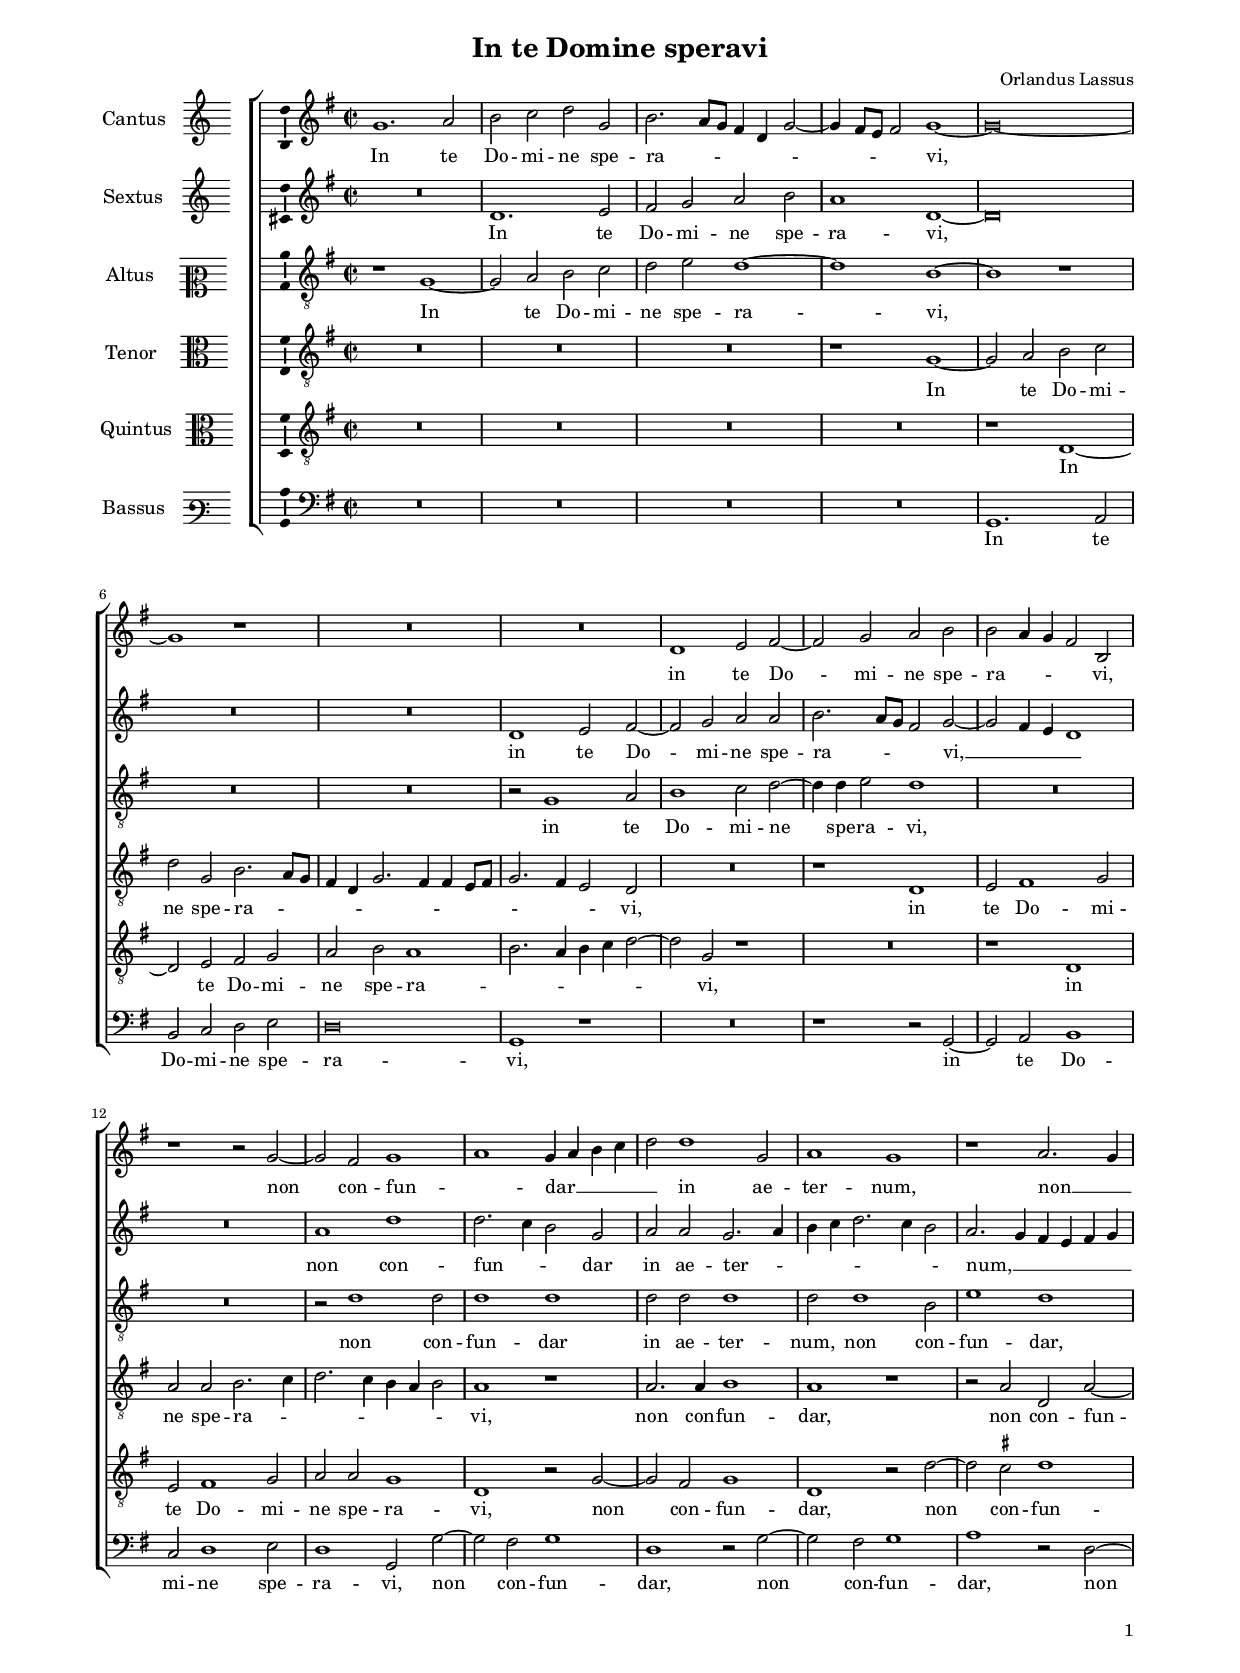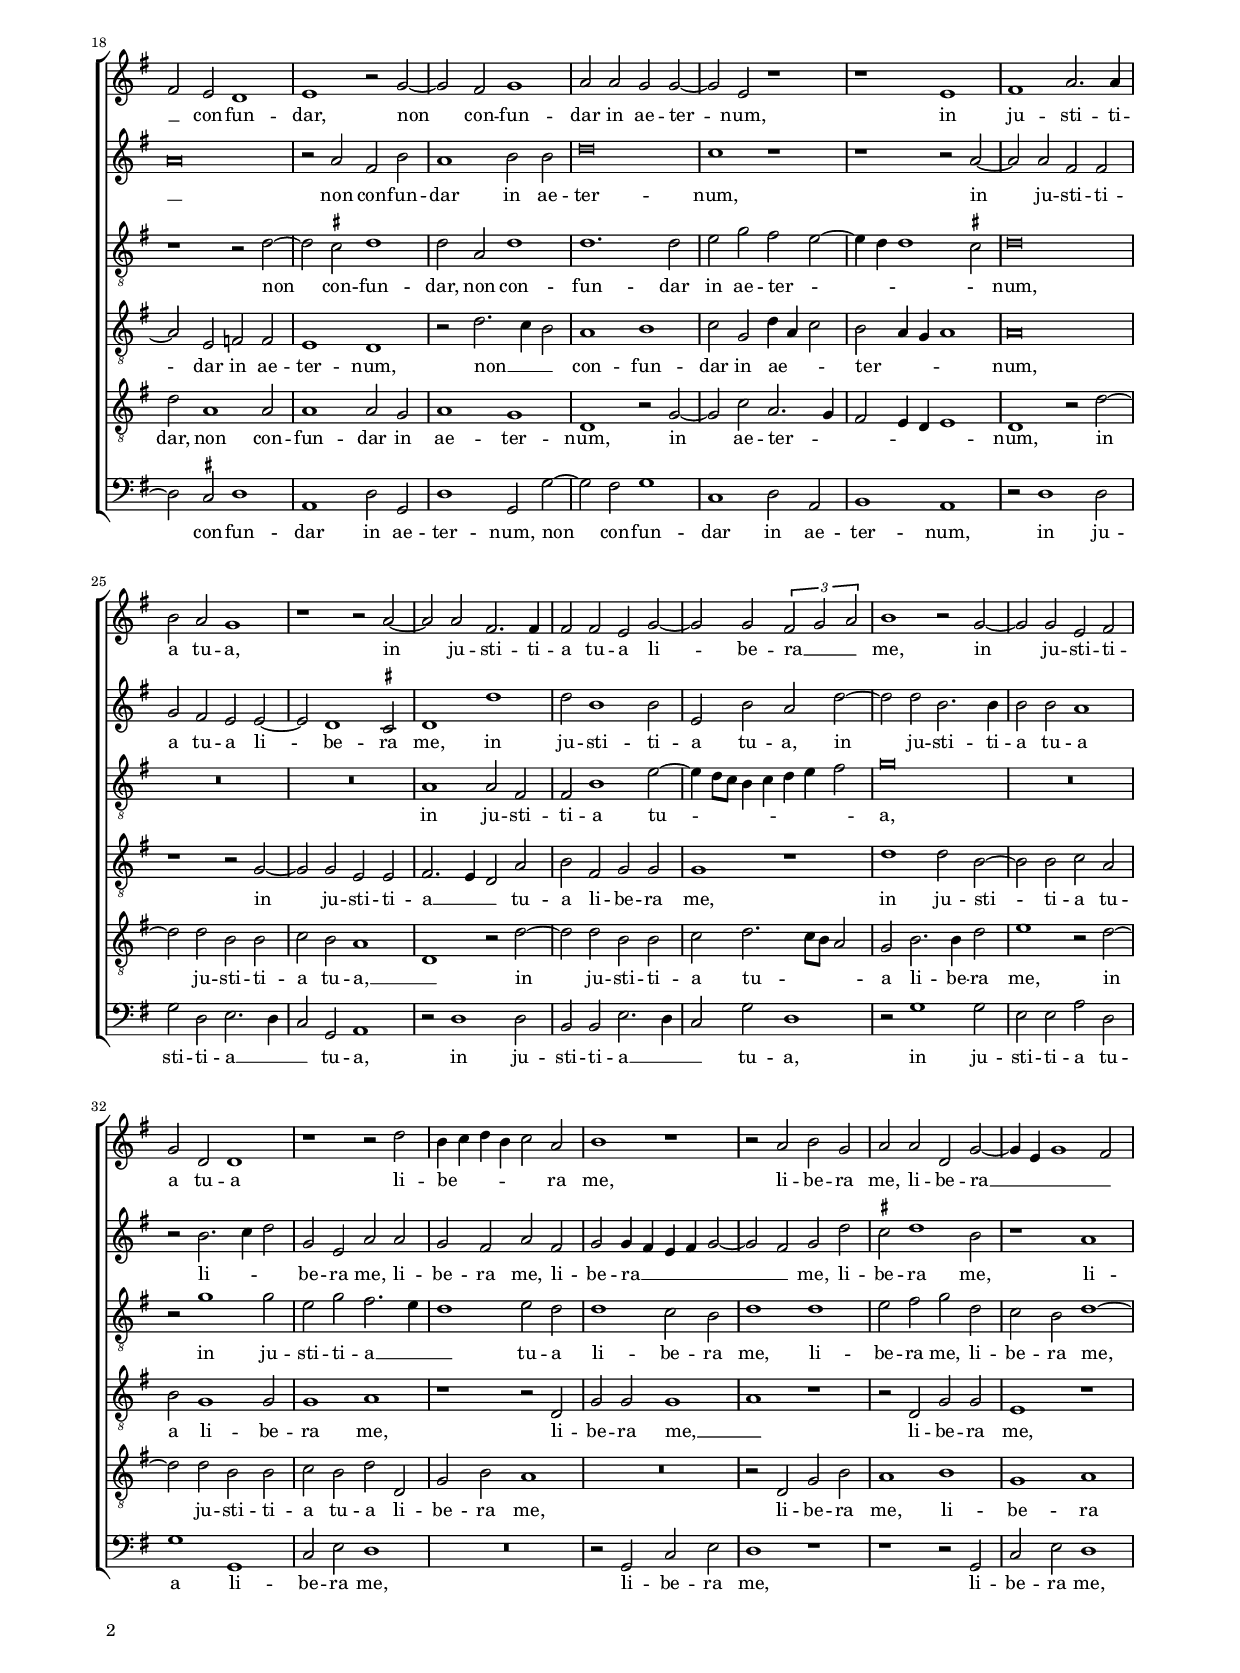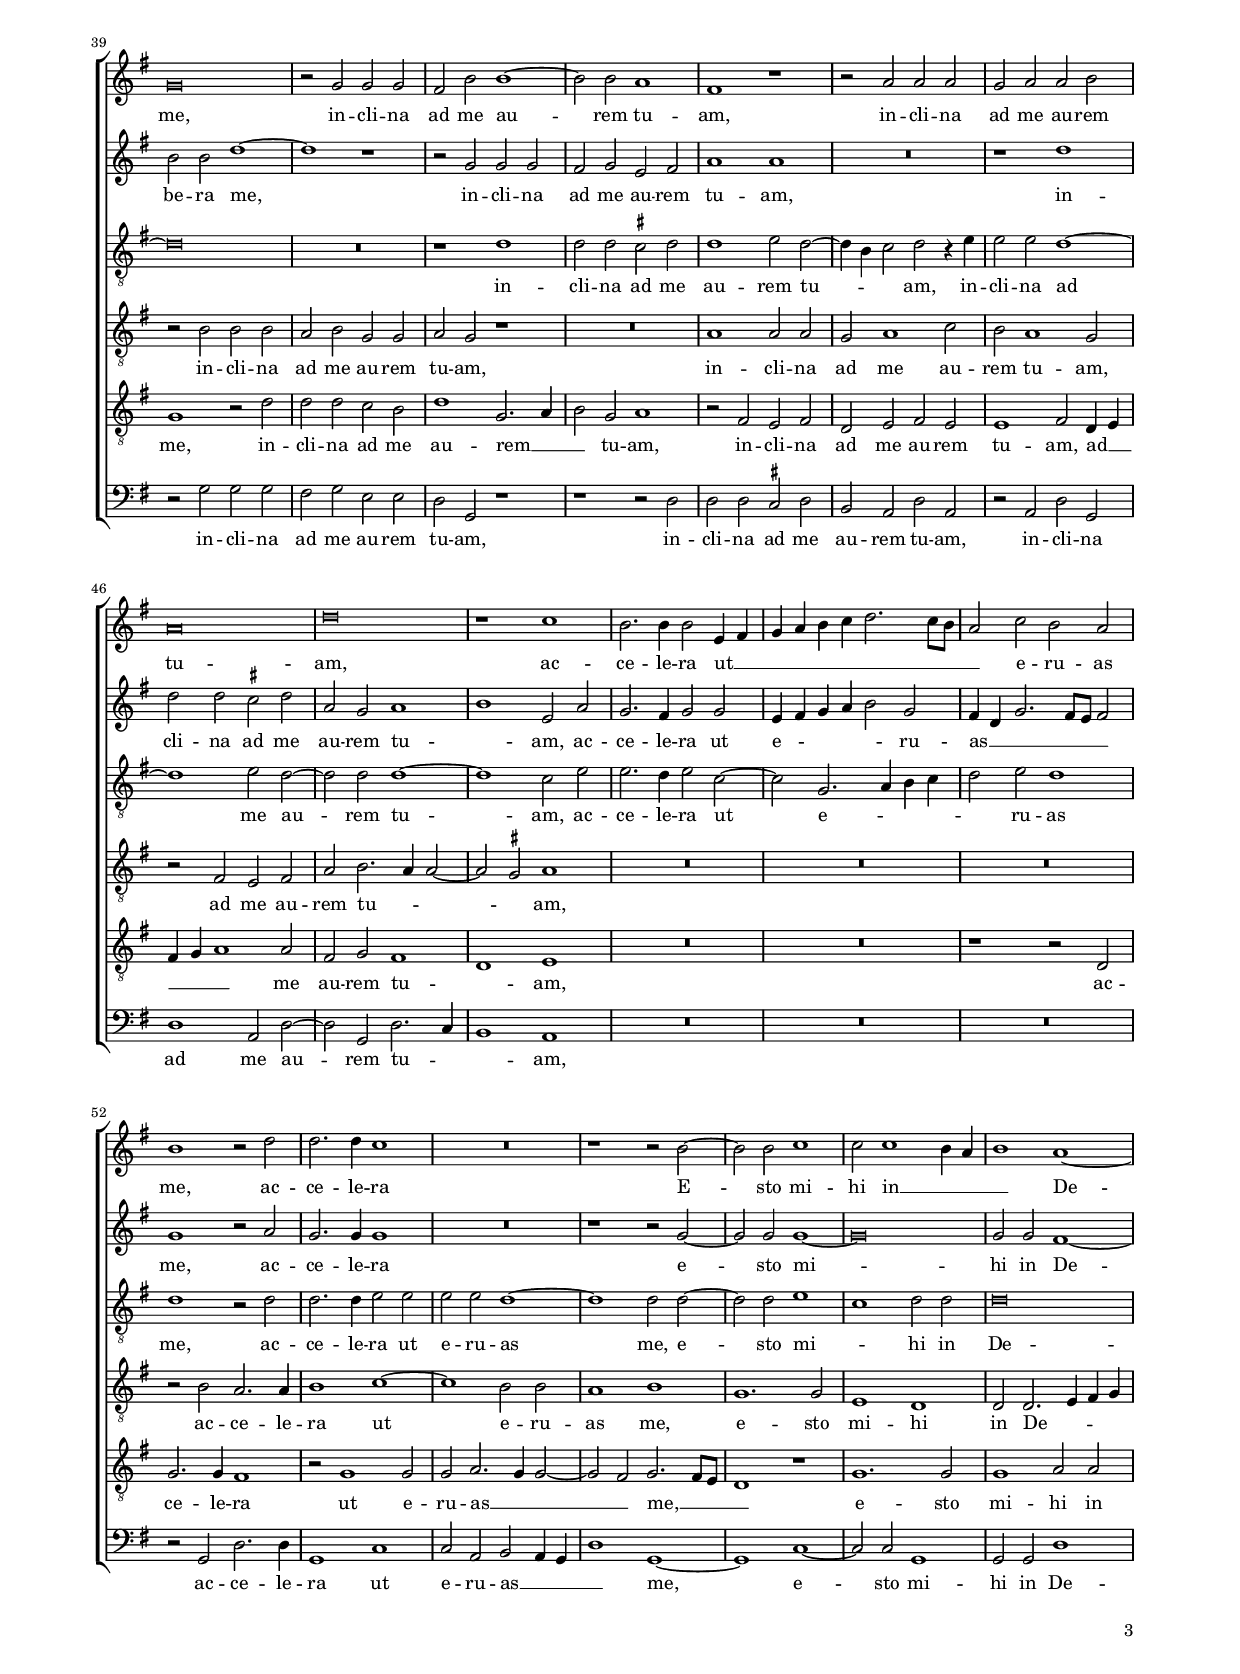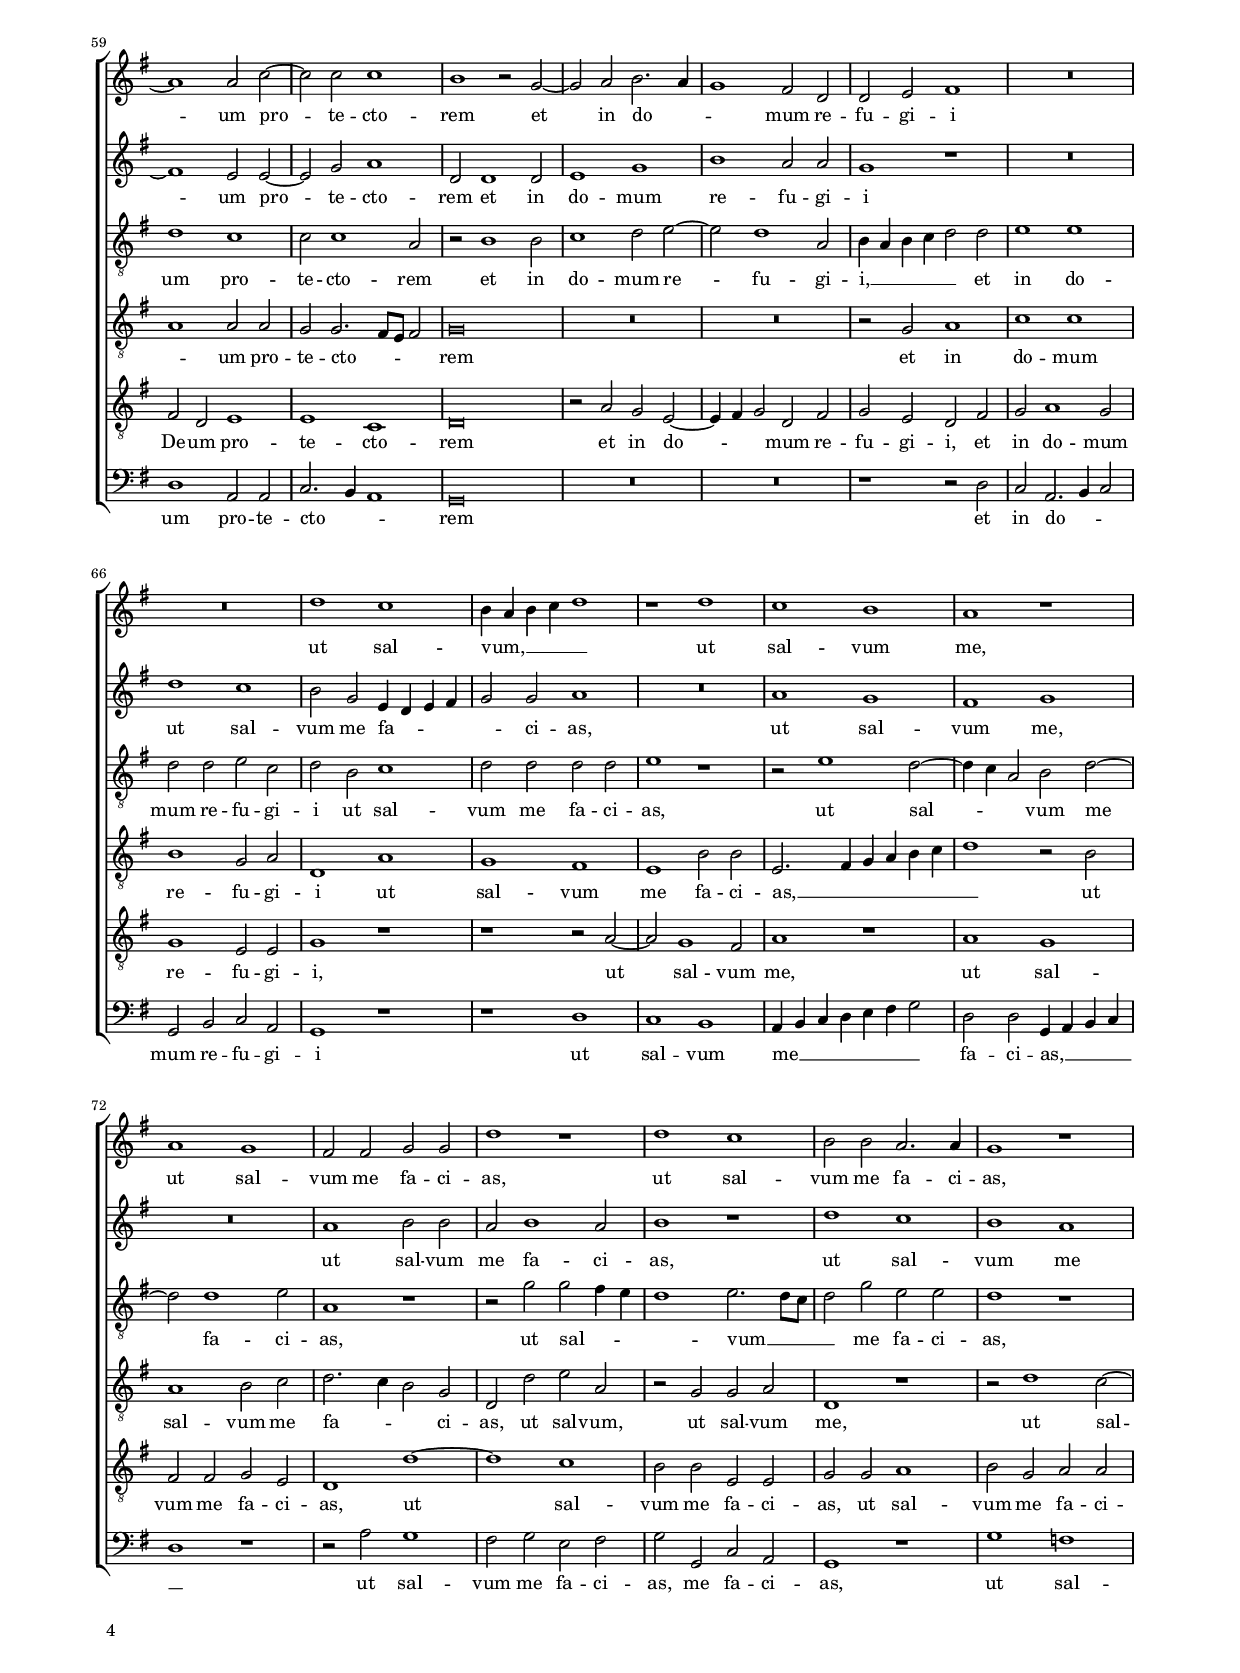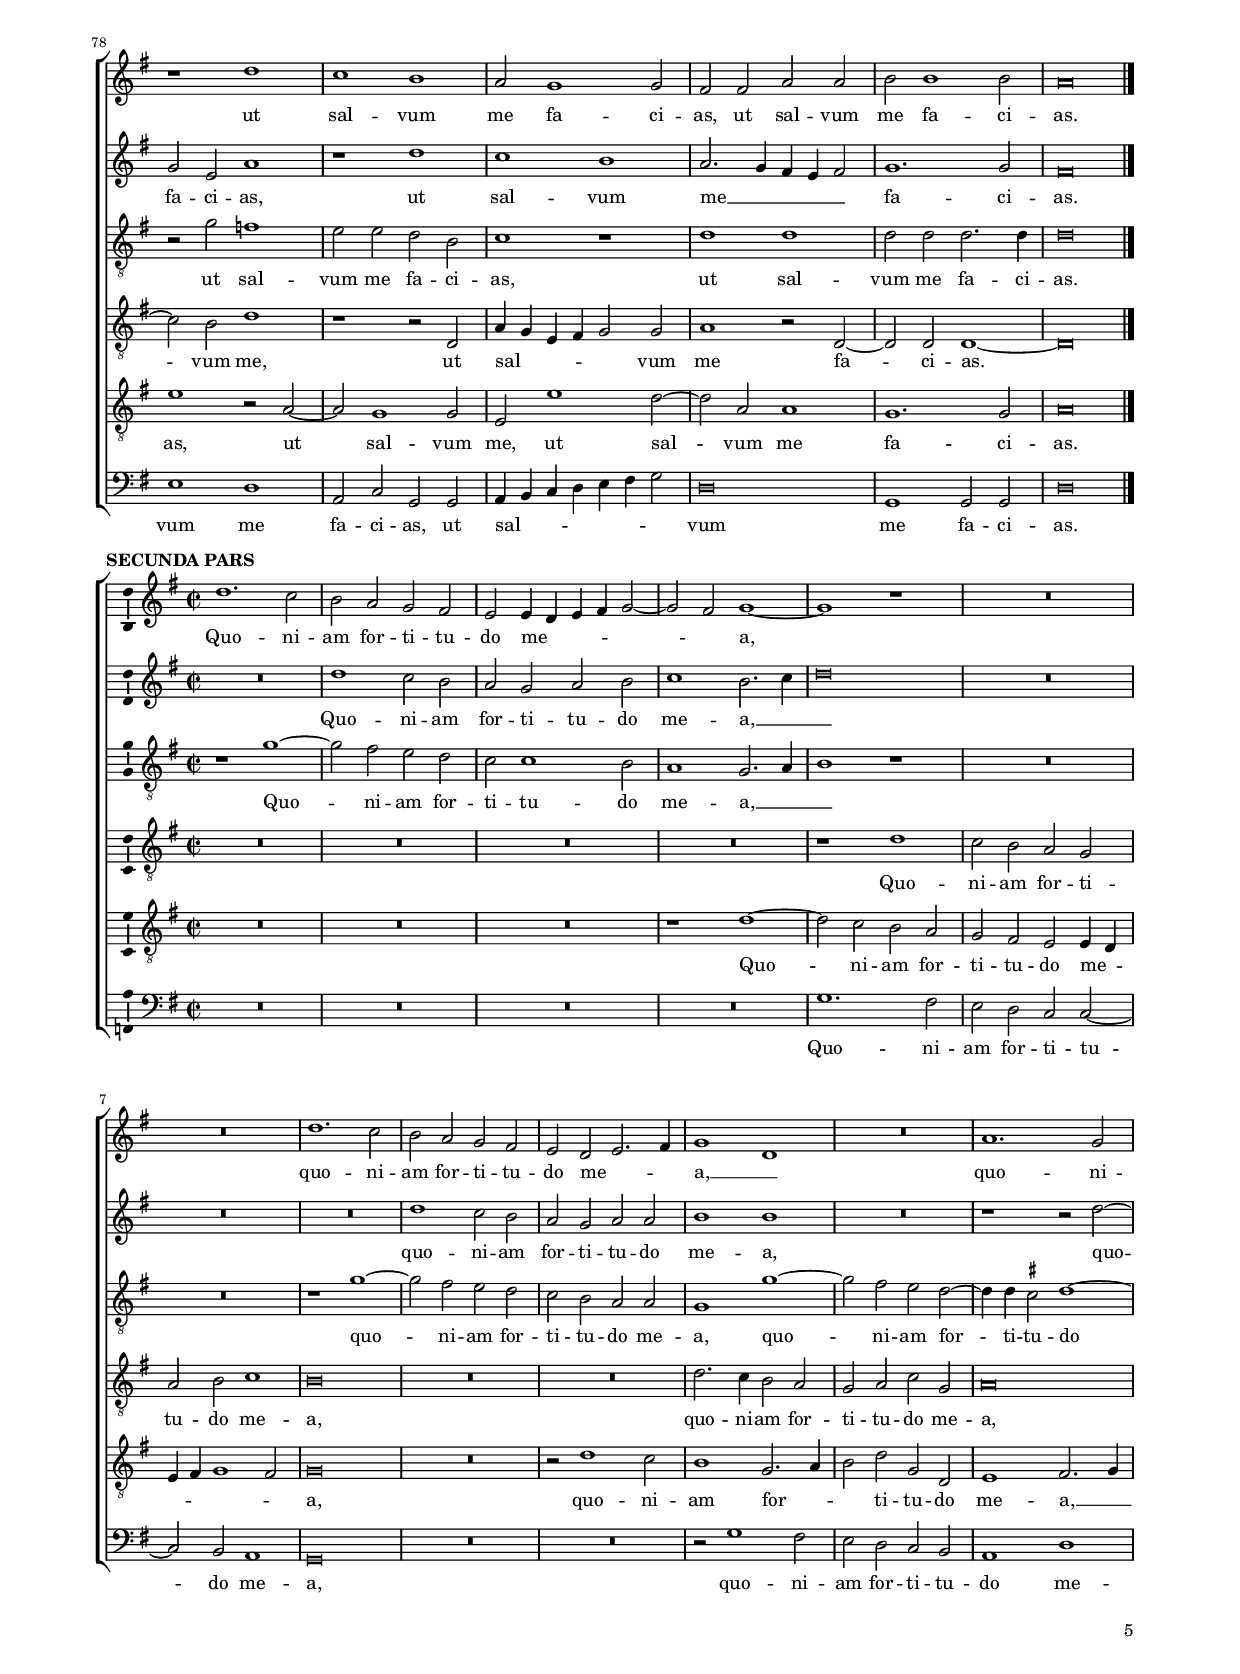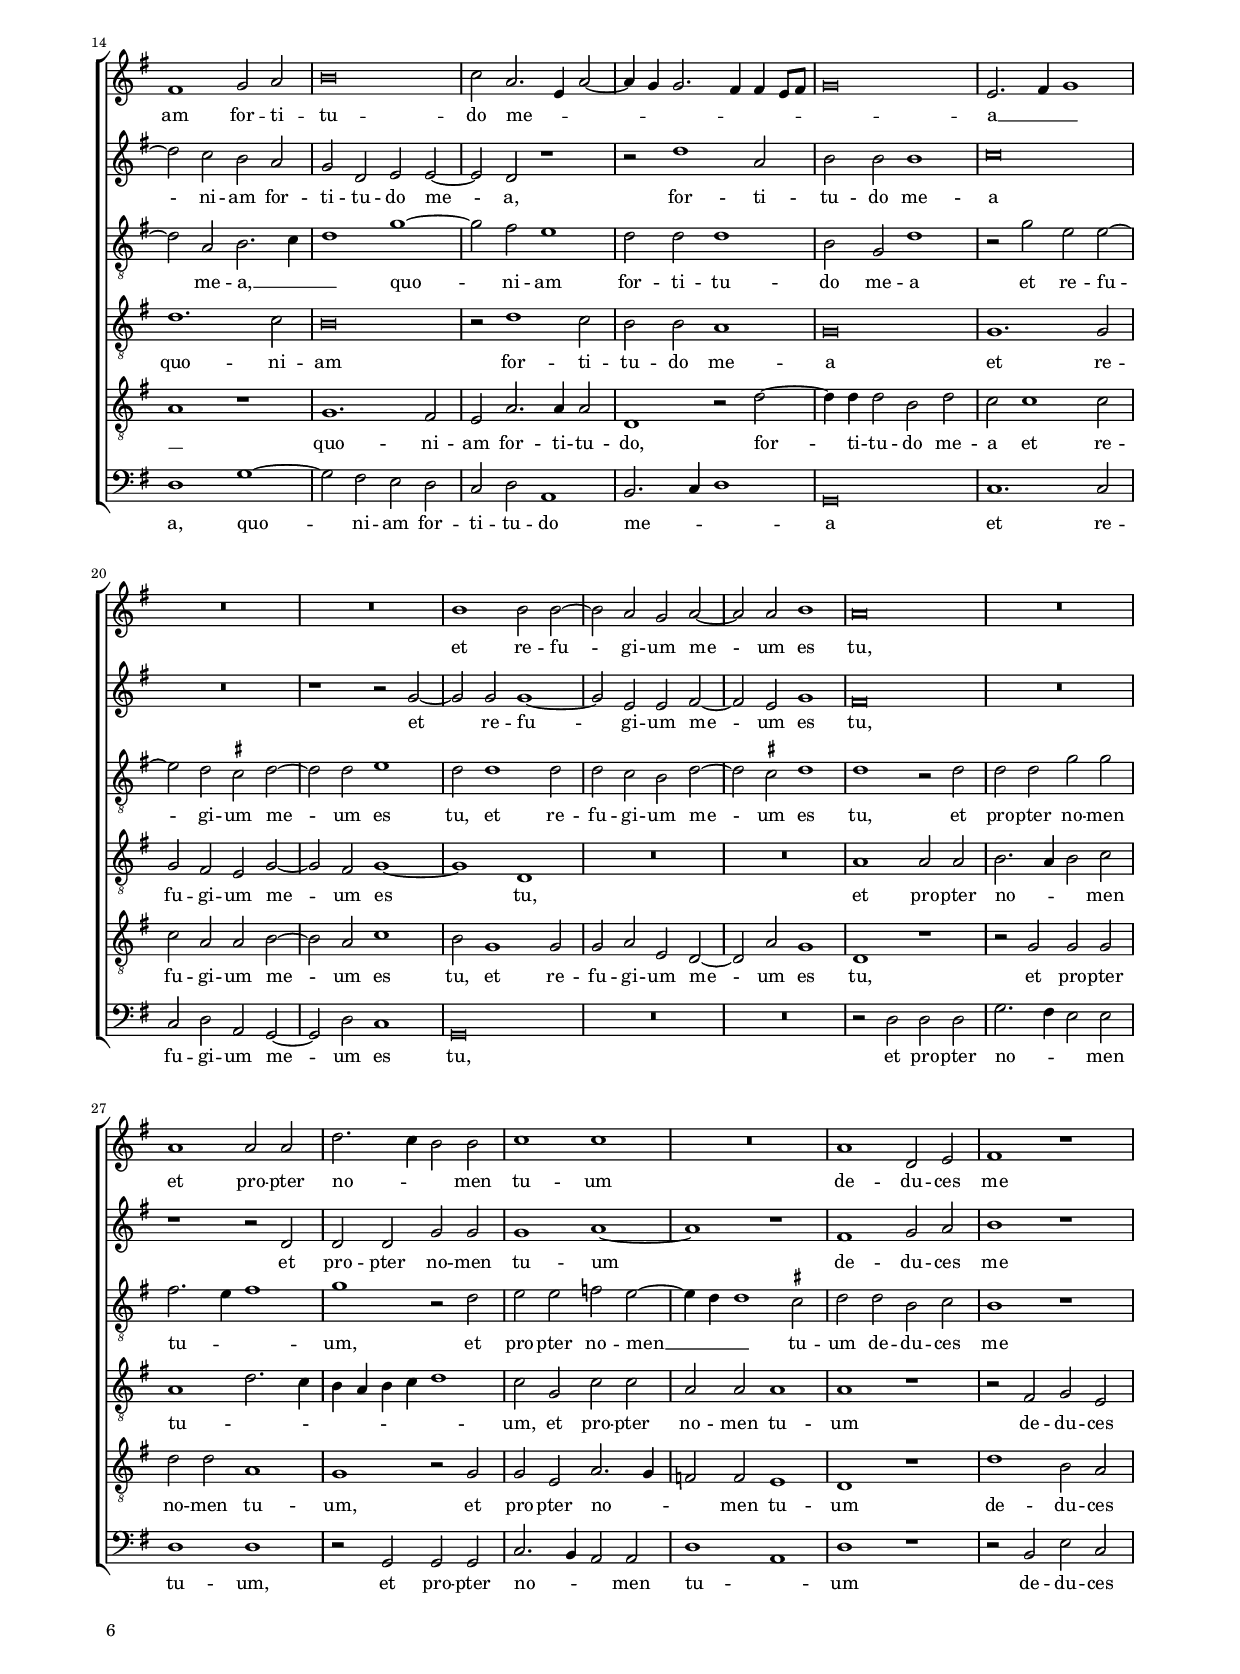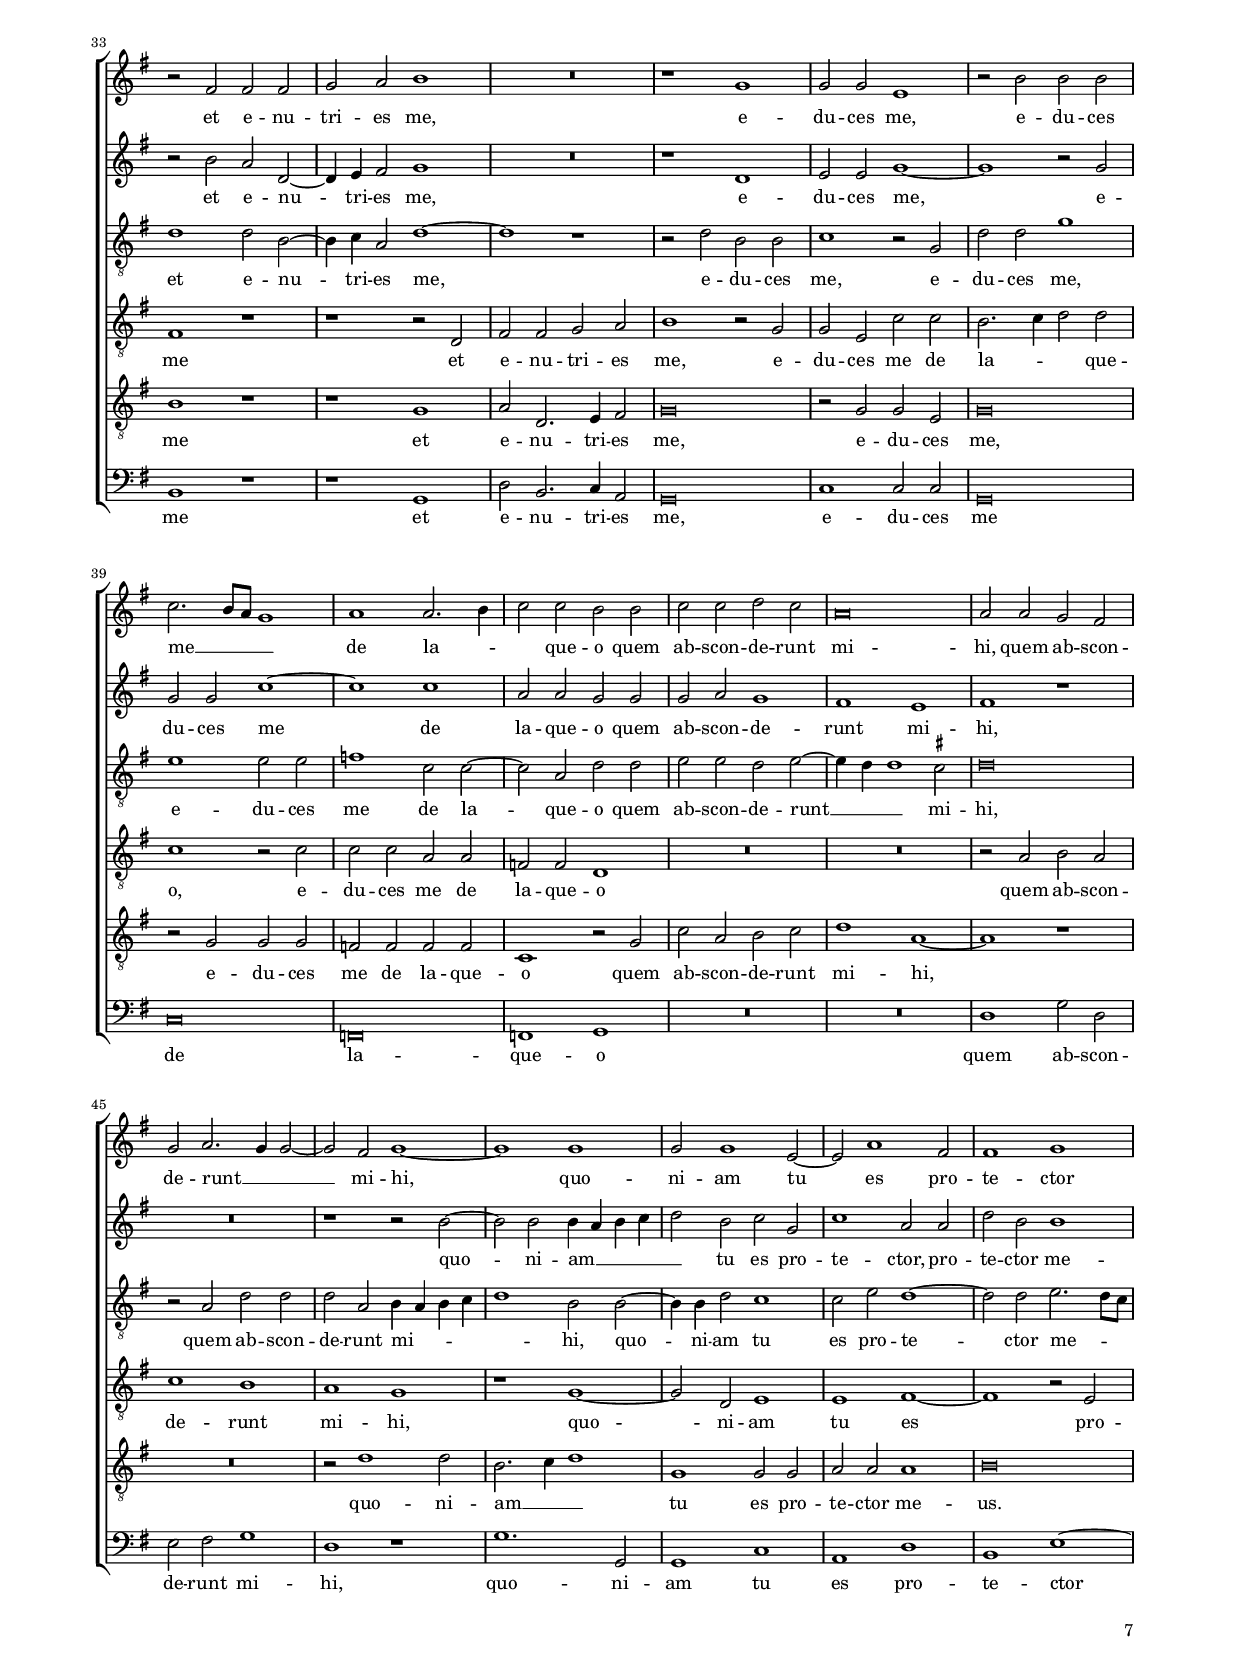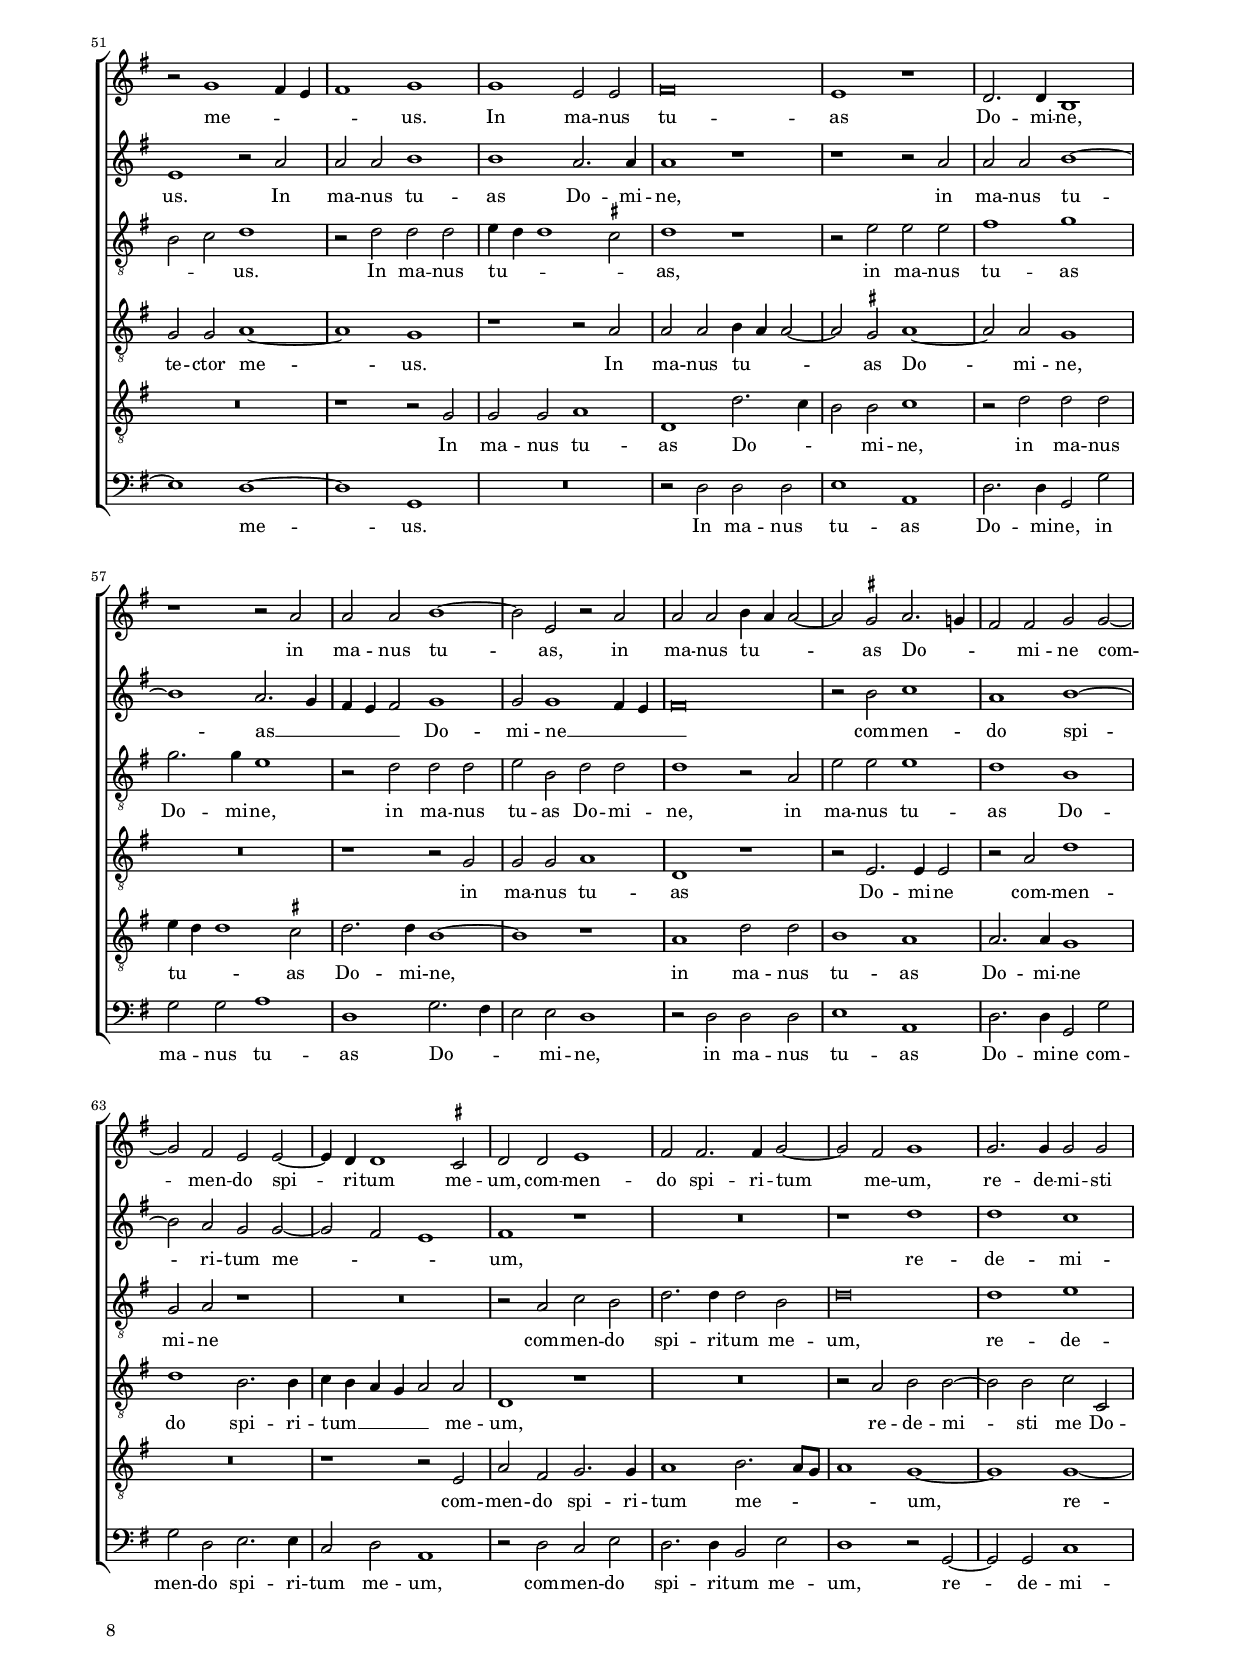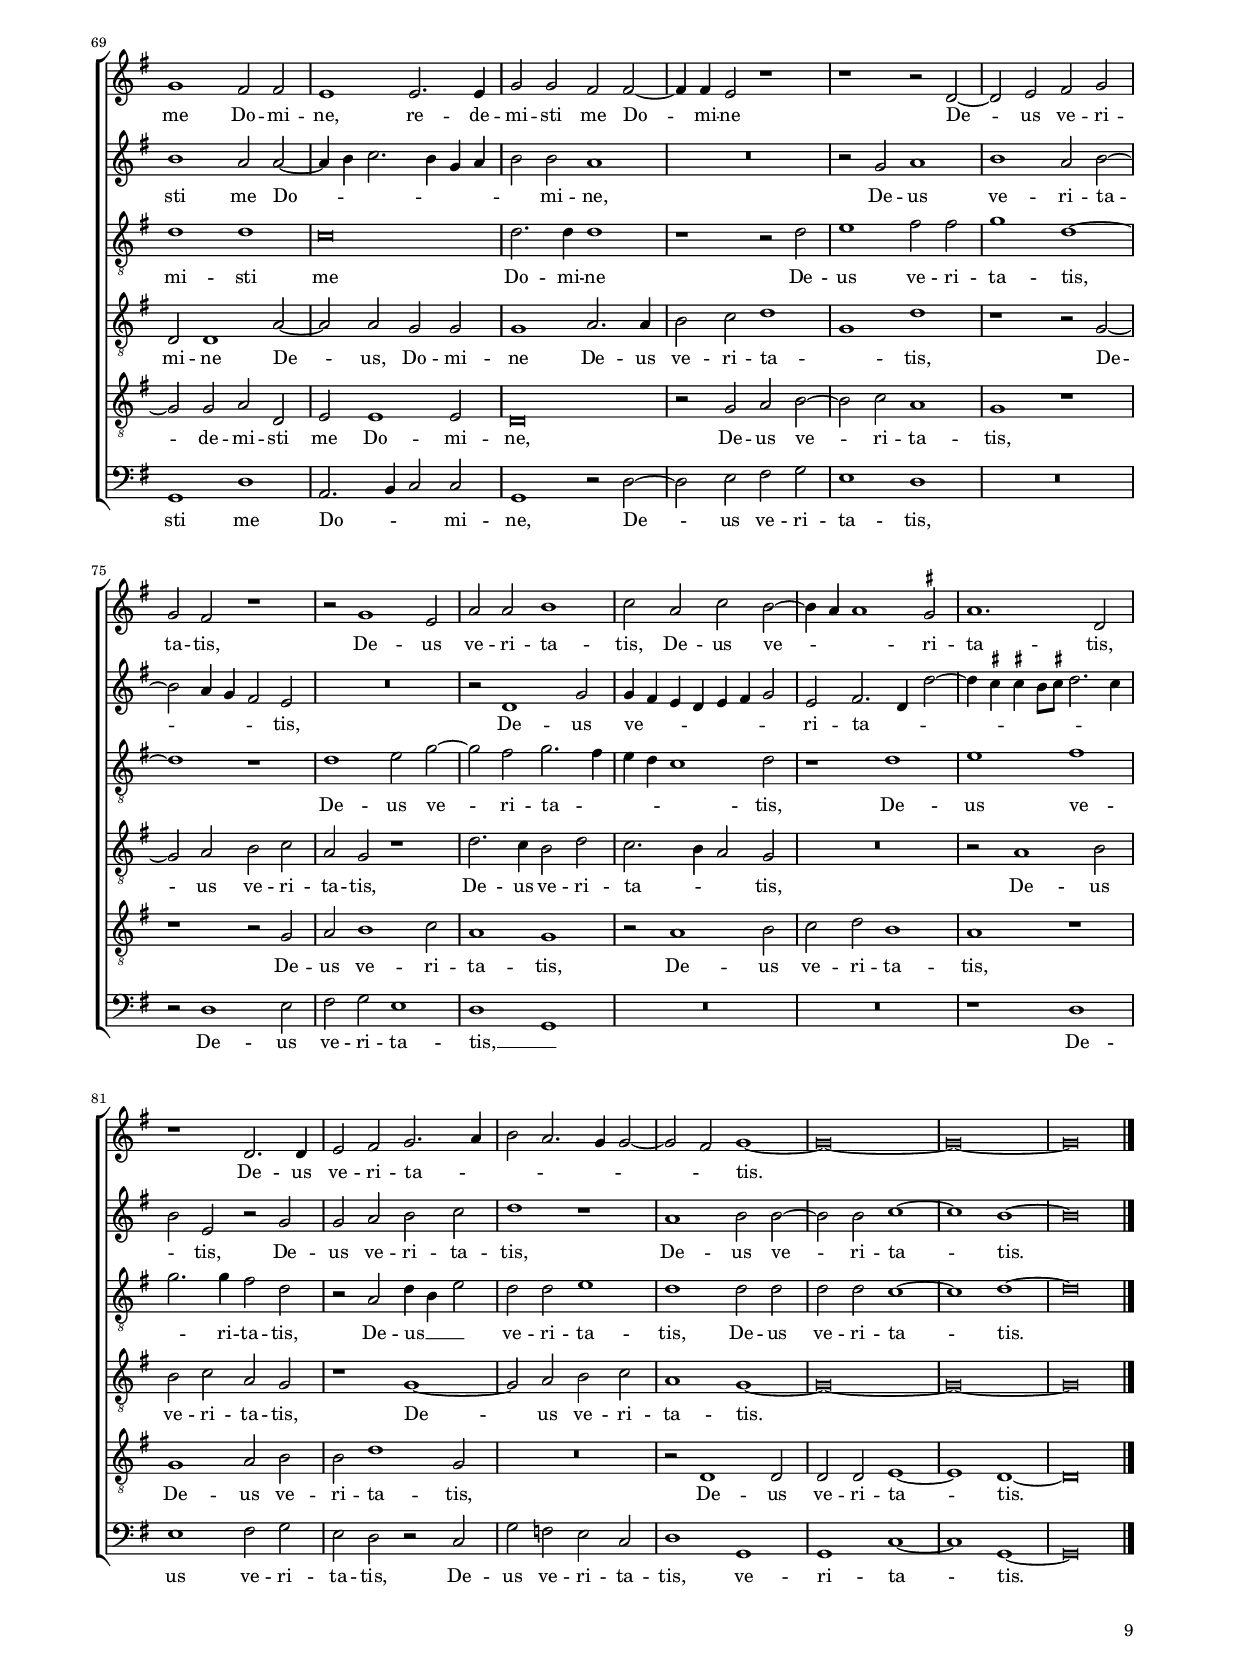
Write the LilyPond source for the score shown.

\header
{
  title="In te Domine speravi"
  composer="Orlandus Lassus"
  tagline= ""
}

\version "2.22.0"
\include "deutsch.ly"
#(set-global-staff-size 15)
% #(set-default-paper-size "letter")
#(ly:set-option 'point-and-click #f)


	ficta = { \once \set suggestAccidentals = ##t }
	
	forget = #(define-music-function (music) (ly:music?) #{
		\accidentalStyle forget
		$music
		\accidentalStyle default
		#})



\paper
	{
	top-margin = 1.5 \cm
	bottom-margin = 1 \cm
	left-margin = 1.8 \cm
	right-margin = 1.8 \cm
	ragged-bottom = ##f
	ragged-last-bottom = ##t
	print-page-number = ##f
	score-system-spacing = #'((basic-distance . 17) (minimum-distance . 14) (padding . 5) (strechability . 250))
	system-system-spacing = #'((basic-distance . 17) (minimum-distance . 14) (padding . 5) (strechability . 250))
    oddFooterMarkup=\markup   \fill-line { "" \fromproperty #'page:page-number-string }
    evenFooterMarkup=\markup  \fill-line { \fromproperty #'page:page-number-string "" }
    last-bottom-spacing = #'((basic-distance . 12) (minimum-distance . 7) (padding . 4))
	systems-per-page = 3
    page-count = 9
%	min-systems-per-page = 3
	}

global = {
	\key c \major
	\time 2/2 \set Score.measureLength = #(ly:make-moment 2/1)
    \set Score.tempoHideNote = ##t
    \tempo 2 = 90
	\skip 1*2*83 \bar "|."
	}


incipitcantus = \markup { \score {
	{
	\set Staff.instrumentName = \markup { \fontsize #1 "Cantus" }
	\key c \major
	\clef violin
	s4 \bar ""
	}
	\layout  {
	raggedright = ##t
	indent = 1.6 \cm
	line-width = 2.4 \cm
	\context { \Staff \remove Time_signature_engraver }
	\override Staff.Clef.Y-extent = #'(0 . 0)
	}} \hspace #1 }


incipitsextus = \markup { \score {
	{
	\set Staff.instrumentName = \markup { \fontsize #1 "Sextus" }
	\key c \major
	\clef violin
	s4 \bar ""
	}
	\layout  {
	raggedright = ##t
	indent = 1.6 \cm
	line-width = 2.4 \cm
	\context { \Staff \remove Time_signature_engraver }
	\override Staff.Clef.Y-extent = #'(0 . 0)
	}} \hspace #1 }
      
      
incipitaltus = \markup { \score {
	{
	\set Staff.instrumentName = \markup { \fontsize #1 "Altus" }
	\key c \major
	\clef mezzosoprano
	s4 \bar ""
	}
	\layout  {
	raggedright = ##t
	indent = 1.6 \cm
	line-width = 2.4 \cm
	\context { \Staff \remove Time_signature_engraver }
	\override Staff.Clef.Y-extent = #'(0 . 0)
	}} \hspace #1 }


incipittenor = \markup { \score {
	{
	\set Staff.instrumentName = \markup { \fontsize #1 "Tenor" }
	\key c \major
	\clef alto
	s4 \bar ""
	}
	\layout  {
	raggedright = ##t
	indent = 1.6 \cm
	line-width = 2.4 \cm
	\context { \Staff \remove Time_signature_engraver }
	\override Staff.Clef.Y-extent = #'(0 . 0)
	}} \hspace #1 }
      
      
incipitquintus = \markup { \score {
	{
	\set Staff.instrumentName = \markup { \fontsize #1 "Quintus" }
	\key c \major
	\clef alto
	s4 \bar ""
	}
	\layout  {
	raggedright = ##t
	indent = 1.6 \cm
	line-width = 2.4 \cm
	\context { \Staff \remove Time_signature_engraver }
	\override Staff.Clef.Y-extent = #'(0 . 0)
	}} \hspace #1 }
      
      
incipitbassus = \markup { \score {
	{
	\set Staff.instrumentName = \markup { \fontsize #1 "Bassus" }
	\key c \major
	\clef varbaritone
	s4 \bar ""
	}
	\layout  {
	raggedright = ##t
	indent = 1.6 \cm
	line-width = 2.4 \cm
	\context { \Staff \remove Time_signature_engraver }
	\override Staff.Clef.Y-extent = #'(0 . 0)
	}} \hspace #1 }


cantus =  \relative c''
	{
	c1. d2
	e2 f g c,
	e2. d8 c h4 g c2~
	c4 h8 a h2 c1~
%5
	c\breve~ |
	c1 r
	R\breve
	R\breve
	g1 a2 h~
%10
	h2 c d e |
	e2 d4 c h2 e,
	r1 r2 c'~
	c2 h c1
	d1 c4 d e f
%15
	g2 g1 c,2 |
	d1 c
	r1 d2. c4
	h2 a g1
	a1 r2 c~
%20
	c2 h c1 |
	d2 d c c~
	c2 a r1
	r1 a
	h1 d2. d4
%25
	e2 d c1 |
	r1 r2 d~
	d2 d h2. h4
	h2 h a c~
	c2 c \tuplet 3/2 { h2 c d }
%30
	e1 r2 c~ |
	c2 c a h
	c2 g g1
	r1 r2 g'
	e4 f g e f2 d
%35
	e1 r |
	r2 d e c
	d2 d g, c~
	c4 a c1 h2
	c\breve
%40
	r2 c c c |
	h2 e e1~
	e2 e d1
	h1 r
	r2 d d d
%45
	c2 d d e |
	d\breve
	g\breve
	r1 f
	e2. e4 e2 a,4 h
%50
	c4 d e f g2. f8 e |
	d2 f e d
	e1 r2 g
	g2. g4 f1
	R\breve
%55
	r1 r2 e~ |
	e2 e f1
	f2 f1 e4 d
	e1 d~
	d1 d2 f~
%60
	f2 f f1 |
	e1 r2 c~
	c2 d e2. d4
	c1 h2 g
	g2 a h1
%65
	R\breve |
	R\breve
	g'1 f
	e4 d e f g1
	r1 g
%70
	f1 e |
	d1 r
	d1 c
	h2 h c c
	g'1 r
%75
	g1 f |
	e2 e d2. d4
	c1 r
	r1 g'
	f1 e
%80
	d2 c1 c2 |
	h2 h d d
	e2 e1 e2
	d\breve |
	}


sextus = \relative c''
	{
	R\breve
	g1. a2
	h2 c d e
	d1 g,~
%5
	g\breve |
	R\breve
	R\breve
	g1 a2 h~
	h2 c d d
%10
	e2. d8 c h2 c~ |
	c2 h4 a g1
	R\breve
	d'1 g
	g2. f4 e2 c
%15
	d2 d c2. d4 |
	e4 f g2. f4 e2
	d2. c4 h a h c
	d\breve
	r2 d h e
%20
	d1 e2 e |
	g\breve
	f1 r
	r1 r2 d~
	d2 d h h
%25
	c2 h a a~ |
	a2 g1 \ficta fis2
	g1 g'
	g2 e1 e2
	a,2 e' d g~
%30
	g2 g e2. e4 |
	e2 e d1
	r2 e2. f4 g2
	c,2 a d d
	c2 h d h
%35
	c2 c4 h a h c2~ |
	c2 h c g'
	\ficta fis2 g1 e2
	r1 d
	e2 e g1~
%40
	g1 r |
	r2 c, c c
	h2 c a h
	d1 d
	R\breve
%45
	r1 g |
	g2 g \ficta fis g
	d2 c d1
	e1 a,2 d
	c2. h4 c2 c
%50
	a4 h c d e2 c |
	h4 g c2. h8 a h2
	c1 r2 d
	c2. c4 c1
	R\breve
%55
	r1 r2 c~ |
	c2 c c1~
	c\breve
	c2 c h1~
	h1 a2 a~
%60
	a2 c d1 |
	g,2 g1 g2
	a1 c
	e1 d2 d
	c1 r
%65
	R\breve |
	g'1 f
	e2 c a4 g a h
	c2 c d1
	R\breve
%70
	d1 c |
	h1 c
	R\breve
	d1 e2 e
	d2 e1 d2
%75
	e1 r |
	g1 f
	e1 d
	c2 a d1
	r1 g
%80
	f1 e |
	d2. c4 h a h2
	c1. c2
	h\breve |
	}


altus =  \relative c'
    {
	r1 c~
	c2 d e f
	g2 a g1~
	g1 e~
%5
	e1 r |
	R\breve
	R\breve
	r2 c1 d2
	e1 f2 g~
%10
	g4 g a2 g1 |
	R\breve
	R\breve
	r2 g1 g2
	g1 g
%15
	g2 g g1 |
	g2 g1 e2
	a1 g
	r1 r2 g~
	g2 \ficta fis g1
%20
	g2 d g1 |
	g1. g2
	a2 c h a~
	a4 g g1 \ficta fis2
	g\breve
%25
	R\breve |
	R\breve
	d1 d2 h
	h2 e1 a2~
	a4 g8 f e4 f g a h2
%30
	c\breve |
	R\breve
	r2 c1 c2
	a2 c h2. a4
	g1 a2 g
%35
	g1 f2 e |
	g1 g
	a2 h c g
	f2 e g1~
	g\breve
%40
	R\breve |
	r1 g
	g2 g \ficta fis g
	g1 a2 g~
	g4 e f2 g r4 a
%45
	a2 a g1~ |
	g1 a2 g~
	g2 g g1~
	g1 f2 a
	a2. g4 a2 f~
%50
	f2 c2. d4 e f |
	g2 a g1
	g1 r2 g
	g2. g4 a2 a
	a2 a g1~
%55
	g1 g2 g~ |
	g2 g a1
	f1 g2 g
	g\breve
	g1 f
%60
	f2 f1 d2 |
	r2 e1 e2
	f1 g2 a~
	a2 g1 d2
	e4 d e f g2 g
%65
	a1 a |
	g2 g a f
	g2 e f1
	g2 g g g
	a1 r
%70
	r2 a1 g2~
	g4 f d2 e g~
	g2 g1 a2
	d,1 r
	r2 c' c h4 a
%75
	g1 a2. g8 f |
	g2 c a a
	g1 r
	r2 c b1
	a2 a g e
%80
	f1 r |
	g1 g
	g2 g g2. g4
	g\breve |
	}


tenor =  \relative c'
	{
	R\breve
	R\breve
	R\breve
	r1 c~
%5
	c2 d e f |
	g2 c, e2. d8 c
	h4 g c2. h4 h a8 h
	c2. h4 a2 g
	R\breve
%10
	r1 g |
	a2 h1 c2
	d2 d e2. f4
	g2. f4 e d e2
	d1 r
%15
	d2. d4 e1 |
	d1 r
	r2 d g, d'~
	d2 a b b
	a1 g
%20
	r2 g'2. f4 e2 |
	d1 e
	f2 c g'4 d f2
	e2 d4 c d1
	d\breve
%25
	r1 r2 c~ |
	c2 c a a
	h2. a4 g2 d'
	e2 h c c
	c1 r
%30
	g'1 g2 e~ |
	e2 e f d
	e2 c1 c2
	c1 d
	r1 r2 g,
%35
	c2 c c1 |
	d1 r
	r2 g, c c
	a1 r
	r2 e' e e
%40
	d2 e c c |
	d2 c r1
	R\breve
	d1 d2 d
	c2 d1 f2
%45
	e2 d1 c2 |
	r2 h a h
	d2 e2. d4 d2~
	d2 \ficta cis d1
	R\breve
%50
	R\breve |
	R\breve
	r2 e d2. d4
	e1 f~
	f1 e2 e
%55
	d1 e |
	c1. c2
	a1 g
	g2 g2. a4 h c
	d1 d2 d
%60
	c2 c2. h8 a h2 |
	c\breve
	R\breve
	R\breve
	r2 c d1
%65
	f1 f |
	e1 c2 d
	g,1 d'
	c1 h
	a1 e'2 e
%70
	a,2. h4 c d e f |
	g1 r2 e
	d1 e2 f
	g2. f4 e2 c
	g2 g' a d,
%75
	r2 c c d |
	g,1 r
	r2 g'1 f2~
	f2 e g1
	r1 r2 g,
%80
	d'4 c a h c2 c |
	d1 r2 g,~
	g2 g g1~
	g\breve |
	}


quintus  =  \relative c'
	{
	R\breve
	R\breve
	R\breve
	R\breve
%5
	r1 g~ |
	g2 a h c
	d2 e d1
	e2. d4 e f g2~
	g2 c, r1
%10
	R\breve |
	r1 g
	a2 h1 c2
	d2 d c1
	g1 r2 c~
%15
	c2 h c1 |
	g1 r2 g'~
	g2 \ficta fis g1
	g2 d1 d2
	d1 d2 c
%20
	d1 c |
	g1 r2 c~
	c2 f d2. c4
	h2 a4 g a1
	g1 r2 g'~
%25
	g2 g e e |
	f2 e d1
	g,1 r2 g'~
	g2 g e e
	f2 g2. f8 e d2
%30
	c2 e2. e4 g2 |
	a1 r2 g~
	g2 g e e
	f2 e g g,
	c2 e d1
%35
	R\breve |
	r2 g, c e
	d1 e
	c1 d
	c1 r2 g'
%40
	g2 g f e |
	g1 c,2. d4
	e2 c d1
	r2 h a h
	g2 a h a
%45
	a1 h2 g4 a |
	h4 c d1 d2
	h2 c h1
	g1 a
	R\breve
%50
	R\breve |
	r1 r2 g
	c2. c4 h1
	r2 c1 c2
	c2 d2. c4 c2~
%55
	c2 h c2. h8 a |
	g1 r
	c1. c2
	c1 d2 d
	h2 g a1
%60
	a1 f |
	g\breve
	r2 d' c a~
	a4 h c2 g h
	c2 a g h
%65
	c2 d1 c2 |
	c1 a2 a
	c1 r
	r1 r2 d~
	d2 c1 h2
%70
	d1 r |
	d1 c
	h2 h c a
	g1 g'~
	g1 f
%75
	e2 e a, a |
	c2 c d1
	e2 c d d
	a'1 r2 d,~
	d2 c1 c2
%80
	a2 a'1 g2~ |
	g2 d d1
	c1. c2
	d\breve |
	}


bassus  =  \relative c
	{
	R\breve
	R\breve
	R\breve
	R\breve
%5
	c1. d2 |
	e2 f g a
	g\breve
	c,1 r
	R\breve
%10
	r1 r2 c~ |
	c2 d e1
	f2 g1 a2
	g1 c,2 c'~
	c2 h c1
%15
	g1 r2 c~ |
	c2 h c1
	d1 r2 g,~
	g2 \ficta fis g1
	d1 g2 c,
%20
	g'1 c,2 c'~ |
	c2 h c1
	f,1 g2 d
	e1 d
	r2 g1 g2
%25
	c2 g a2. g4 |
	f2 c d1
	r2 g1 g2
	e2 e a2. g4
	f2 c' g1
%30
	r2 c1 c2 |
	a2 a d g,
	c1 c,
	f2 a g1
	R\breve
%35
	r2 c, f a |
	g1 r
	r1 r2 c,
	f2 a g1
	r2 c c c
%40
	h2 c a a |
	g2 c, r1
	r1 r2 g'
	g2 g \ficta fis g
	e2 d g d
%45
	r2 d g c, |
	g'1 d2 g~
	g2 c, g'2. f4
	e1 d
	R\breve
%50
	R\breve |
	R\breve
	r2 c g'2. g4
	c,1 f
	f2 d e d4 c
%55
	g'1 c,~ |
	c1 f~
	f2 f c1
	c2 c g'1
	g1 d2 d
%60
	f2. e4 d1 |
	c\breve
	R\breve
	R\breve
	r1 r2 g'
%65
	f2 d2. e4 f2 |
	c2 e f d
	c1 r
	r1 g'
	f1 e
%70
	d4 e f g a h c2 |
	g2 g c,4 d e f
	g1 r
	r2 d' c1
	h2 c a h
%75
	c2 c, f d |
	c1 r
	c'1 b
	a1 g
	d2 f c c
%80
	d4 e f g a h c2 |
	g\breve
	c,1 c2 c
	g'\breve |
	}


lyricscantus = \lyricmode {
	In te Do -- mi -- ne spe -- ra -- _ _ _ _ _ _ _ _ vi,
	in te Do -- mi -- ne spe -- ra -- _ _ _ vi,
	non con -- fun -- _ dar __ _ _ _ _ in ae -- ter -- num,
	non __ _ _ con -- fun -- dar,
	non con -- fun -- dar in ae -- ter -- num,
	in ju -- sti -- ti -- a tu -- a,
	in ju -- sti -- ti -- a tu -- a li -- be -- ra __ _ _ me,
	in ju -- sti -- ti -- a tu -- a li -- be -- _ _ _ _ ra me,
	li -- be -- ra me,
	li -- be -- ra __ _ _ _ me,
	in -- cli -- na ad me au -- rem tu -- am,
	in -- cli -- na ad me au -- rem tu -- am,
	ac -- ce -- le -- ra ut __ _ _ _ _ _ _ _ _ _  e -- ru -- as me,
	ac -- ce -- le -- ra
	E -- sto mi -- hi in __ _ _ _ De -- um pro -- te -- cto -- rem
	et in do -- _ _ mum re -- fu -- gi -- i
	ut sal -- vum, __ _ _ _ _
	ut sal -- vum me,
	ut sal -- vum me fa -- ci -- as,
	ut sal -- vum me fa -- ci -- as,
	ut sal -- vum me fa -- ci -- as,
	ut sal -- vum me fa -- ci -- as.
	}


lyricssextus = \lyricmode {
	In te Do -- mi -- ne spe -- ra -- vi,
	in te Do -- mi -- ne spe -- ra -- _ _ _ vi, __ _ _ _
	non con -- fun -- _ _ dar in ae -- ter -- _ _ _ _ _ _ num, __ _ _ _ _ _ _
	non con -- fun -- dar in ae -- ter -- num,
	in ju -- sti -- ti -- a tu -- a li -- be -- ra me,
	in ju -- sti -- ti -- a tu -- a,
	in ju -- sti -- ti -- a tu -- a li -- _ _ be -- ra me,
	li -- be -- ra me,
	li -- be -- ra __ _ _ _ _ _ me,
	li -- be -- ra me,
	li -- be -- ra me,
	in -- cli -- na ad me au -- rem tu -- am,
	in -- cli -- na ad me au -- rem tu -- _ am,
	ac -- ce -- le -- ra ut e -- _ _ _ _ ru -- as __ _ _ _ _ _ me,
	ac -- ce -- le -- ra
	e -- sto mi -- hi in De -- um pro -- te -- cto -- rem
	et in do -- mum re -- fu -- gi -- i
	ut sal -- vum me fa -- _ _ _ _ ci -- as,
	ut sal -- vum me,
	ut sal -- vum me fa -- ci -- as,
	ut sal -- vum me fa -- ci -- as,
	ut sal -- vum me __ _ _ _ _ fa -- ci -- as.
	}
	
	
lyricsaltus = \lyricmode {
	In te Do -- mi -- ne spe -- ra -- vi,
	in te Do -- mi -- ne spe -- ra -- vi,
	non con -- fun -- dar in ae -- ter -- num,
	non con -- fun -- dar,
	non con -- fun -- dar,
	non con -- fun -- dar in ae -- ter -- _ _ _ _ num,
	in ju -- sti -- ti -- a tu -- _ _ _ _ _ _ _ a,
	in ju -- sti -- ti -- a __ _ _ tu -- a li -- be -- ra me,
	li -- be -- ra me,
	li -- be -- ra me,
	in -- cli -- na ad me au -- rem tu -- _ _ am,
	in -- cli -- na ad me au -- rem tu -- am,
	ac -- ce -- le -- ra ut e -- _ _ _ _ ru -- as me,
	ac -- ce -- le -- ra ut e -- ru -- as me,
	e -- sto mi -- _ hi in De -- um pro -- te -- cto -- rem
	et in do -- mum re -- fu -- gi -- i, __ _ _ _ _
	et in do -- mum re -- fu -- gi -- i
	ut sal -- vum me fa -- ci -- as,
	ut sal -- _ _ vum me fa -- ci -- as,
	ut sal -- _ _ _ vum __ _ _ _ me fa -- ci -- as,
	ut sal -- vum me fa -- ci -- as,
	ut sal -- vum me fa -- ci -- as.
	}


lyricstenor = \lyricmode {
	In te Do -- mi -- ne spe -- ra -- _ _ _ _ _ _ _ _ _ _ _ _ vi,
	in te Do -- mi -- ne spe -- ra -- _ _ _ _ _ _ vi,
	non con -- fun -- dar,
	non con -- fun -- dar in ae -- ter -- num,
	non __ _ _ con -- fun -- dar in ae -- _ _ ter -- _ _ _ num,
	in ju -- sti -- ti -- a __ _ _ tu -- a li -- be -- ra me,
	in ju -- sti -- ti -- a tu -- a li -- be -- ra me,
	li -- be -- ra me, __ _
	li -- be -- ra me,
	in -- cli -- na ad me au -- rem tu -- am,
	in -- cli -- na ad me au -- rem tu -- am,
	ad me au -- rem tu -- _ _ _ am,
	ac -- ce -- le -- ra ut e -- ru -- as me,
	e -- sto mi -- hi in De -- _ _ _ _ um pro -- te -- cto -- _ _ _ rem
	et in do -- mum re -- fu -- gi -- i
	ut sal -- vum me fa -- ci -- as, __ _ _ _ _ _ _
	ut sal -- vum me fa -- _ _ ci -- as,
	ut sal -- vum,
	ut sal -- vum me,
	ut sal -- vum me,
	ut sal -- _ _ _ _ vum me fa -- ci -- as.
	}


lyricsquintus = \lyricmode {
	In te Do -- mi -- ne spe -- ra -- _ _ _ _ _ vi,
	in te Do -- mi -- ne spe -- ra -- vi,
	non con -- fun -- dar,
	non con -- fun -- dar,
	non con -- fun -- dar in ae -- ter -- num,
	in ae -- ter -- _ _ _ _ _ num,
	in ju -- sti -- ti -- a tu -- a, __ _
	in ju -- sti -- ti -- a tu -- _ _ _ a li -- be -- ra me,
	in ju -- sti -- ti -- a tu -- a li -- be -- ra me,
	li -- be -- ra me,
	li -- be -- ra me,
	in -- cli -- na ad me au -- rem __ _ _ tu -- am,
	in -- cli -- na ad me au -- rem tu -- am,
	ad __ _ _ _ _ me au -- rem tu -- _ am,
	ac -- ce -- le -- ra ut e -- ru -- as __ _ _ _ me, __ _ _ _
	e -- sto mi -- hi in De -- um pro -- te -- cto -- rem
	et in do -- _ _ mum re -- fu -- gi -- i,
	et in do -- mum re -- fu -- gi -- i,
	ut sal -- vum me,
	ut sal -- vum me fa -- ci -- as,
	ut sal -- vum me fa -- ci -- as,
	ut sal -- vum me fa -- ci -- as,
	ut sal -- vum me,
	ut sal -- vum me fa -- ci -- as.
	}


lyricsbassus = \lyricmode {
	In te Do -- mi -- ne spe -- ra -- vi,
	in te Do -- mi -- ne spe -- ra -- vi,
	non con -- fun -- dar,
	non con -- fun -- dar,
	non con -- fun -- dar in ae -- ter -- num,
	non con -- fun -- dar in ae -- ter -- num,
	in ju -- sti -- ti -- a __ _ _ tu -- a,
	in ju -- sti -- ti -- a __ _ _ tu -- a,
	in ju -- sti -- ti -- a tu -- a li -- be -- ra me,
	li -- be -- ra me,
	li -- be -- ra me,
	in -- cli -- na ad me au -- rem tu -- am,
	in -- cli -- na ad me au -- rem tu -- am,
	in -- cli -- na ad me au -- rem tu -- _ _ am,
	ac -- ce -- le -- ra ut e -- ru -- as __ _ _ _ me,
	e -- sto mi -- hi in De -- um pro -- te -- cto -- _ _ rem
	et in do -- _ _ mum re -- fu -- gi -- i
	ut sal -- vum me __ _ _ _ _ _ _ fa -- ci -- as, __ _ _ _ _
	ut sal -- vum me fa -- ci -- as,
	me fa -- ci -- as,
	ut sal -- vum me fa -- ci -- as,
	ut sal -- _ _ _ _ _ _ vum me fa -- ci -- as.
	}


\score
{  
	\transpose c g, {
	\new ChoirStaff \with { \override StaffGrouper.staff-staff-spacing.basic-distance = #12 }
	<<

	\new Staff << \global
	\new Voice="v1" {
		\set Staff.instrumentName=\incipitcantus
		\set Staff.midiInstrument = "reed organ"
		\clef "treble"
		\cantus }
	\new Lyrics \lyricsto "v1" {\lyricscantus }
	>>


	\new Staff << \global
	\new Voice="v6" {
		\set Staff.instrumentName=\incipitsextus
		\set Staff.midiInstrument = "reed organ"
		\clef "treble" 
		\sextus}
	\new Lyrics \lyricsto "v6" {\lyricssextus }
	>>


	\new Staff << \global
	\new Voice="v2" {
		\set Staff.instrumentName=\incipitaltus
		\set Staff.midiInstrument = "reed organ"
		\clef "G_8" 
		\altus}
	\new Lyrics \lyricsto "v2" {\lyricsaltus }
	>>


	\new Staff << \global
	\new Voice="v3" {
		\set Staff.instrumentName=\incipittenor
		\set Staff.midiInstrument = "reed organ"
		\clef "G_8"
		\tenor }
	\new Lyrics \lyricsto "v3" {\lyricstenor }
	>>


	\new Staff << \global
	\new Voice="v5" {
		\set Staff.instrumentName=\incipitquintus
		\set Staff.midiInstrument = "reed organ"
		\clef "G_8"
		\quintus}
	\new Lyrics \lyricsto "v5" {\lyricsquintus }
	>>


	\new Staff << \global
	\new Voice="v4" {
		\set Staff.instrumentName=\incipitbassus
		\set Staff.midiInstrument = "reed organ"
		\clef "bass" 
		\bassus }
	\new Lyrics \lyricsto "v4" {\lyricsbassus}
	>>

	>>
	} % transpose

	\layout
	{
	indent = 2.6 \cm
%	\context { \Lyrics \override VerticalAxisGroup.nonstaff-relatedstaff-spacing.padding = #2 }
%	\context { \Lyrics \override LyricText.font-size = #1 }
  	\context { \Staff \consists "Ambitus_engraver" }
	\context { \Staff \override TimeSignature.break-visibility = #end-of-line-invisible }
	\context { \Score \override BarNumber.padding = #2 }
	\context { \Voice \override NoteHead.style = #'baroque }
	}

\midi
	{
	}

}

%%%%%%%%%%%%%%%%%%%%  PARS SECUNDA


global = {
	\key c \major
	\time 2/2 \set Score.measureLength = #(ly:make-moment 2/1)
    \set Score.tempoHideNote = ##t
    \tempo 2 = 90
	\skip 1*2*87 \bar "|."
	}


cantus =  \relative c''
	{
	g'1. f2
	e2 d c h
	a2 a4 g a h c2~
	c2 h c1~
%5
	c1 r |
	R\breve
	R\breve
	g'1. f2
	e2 d c h
%10
	a2 g a2. h4 |
	c1 g
	R\breve
	d'1. c2
	h1 c2 d
%15
	e\breve |
	f2 d2. a4 d2~
	d4 c c2. h4 h a8 h
	c\breve
	a2. h4 c1
%20
	R\breve |
	R\breve
	e1 e2 e~
	e2 d c d~
	d2 d e1
%25
	d\breve |
	R\breve
	d1 d2 d
	g2. f4 e2 e
	f1 f
%30
	R\breve |
	d1 g,2 a
	h1 r
	r2 h h h
	c2 d e1
%35
	R\breve |
	r1 c
	c2 c a1
	r2 e' e e
	f2. e8 d c1
%40
	d1 d2. e4  |
	f2 f e e
	f2 f g f
	d\breve
	d2 d c h
%45
	c2 d2. c4 c2~ |
	c2 h c1~
	c1 c
	c2 c1 a2~
	a2 d1 h2
%50
	h1 c |
	r2 c1 h4 a
	h1 c
	c1 a2 a
	h\breve
%55
	a1 r |
	g2. g4 e1
	r1 r2 d'
	d2 d e1~
	e2 a, r d
%60
	d2 d e4 d d2~ |
	d2 \ficta cis d2. c4
	h2 h c c~
	c2 h a a~
	a4 g g1 \ficta fis2
%65
	g2 g a1 |
	h2 h2. h4 c2~
	c2 h c1
	c2. c4 c2 c
	c1 h2 h
%70
	a1 a2. a4 |
	c2 c h h~
	h4 h a2 r1
	r1 r2 g~
	g2 a h c
%75
	c2 h r1 |
	r2 c1 a2
	d2 d e1
	f2 d f e~
	e4 d d1 \ficta cis2
%80
	d1. g,2 |
	r1 g2. g4
	a2 h c2. d4
	e2 d2. c4 c2~
	c2 h c1~
%85
	c\breve~
	c\breve~
	c\breve |
	}


sextus = \relative c''
	{
	R\breve
	g'1 f2 e
	d2 c d e
	f1 e2. f4
%5
	g\breve |
	R\breve
	R\breve
	R\breve
	g1 f2 e
%10
	d2 c d d |
	e1 e
	R\breve
	r1 r2 g~
	g2 f e d
%15
	c2 g a a~ |
	a2 g r1
	r2 g'1 d2
	e2 e e1
	f\breve
%20
	R\breve |
	r1 r2 c~
	c2 c c1~
	c2 a a h~
	h2 a c1
%25
	h\breve |
	R\breve
	r1 r2 g
	g2 g c c
	c1 d~
%30
	d1 r |
	h1 c2 d
	e1 r
	r2 e d g,~
	g4 a h2 c1
%35
	R\breve |
	r1 g
	a2 a c1~
	c1 r2 c
	c2 c f1~
%40
	f1 f |
	d2 d c c
	c2 d c1
	h1 a
	h1 r
%45
	R\breve |
	r1 r2 e~
	e2 e e4 d e f
	g2 e f c
	f1 d2 d
%50
	g2 e e1 |
	a,1 r2 d
	d2 d e1
	e1 d2. d4
	d1 r
%55
	r1 r2 d |
	d2 d e1~
	e1 d2. c4
	h4 a h2 c1
	c2 c1 h4 a
%60
	h\breve |
	r2 e f1
	d1 e~
	e2 d c c~
	c2 h a1
%65
	h1 r |
	R\breve
	r1 g'
	g1 f
	e1 d2 d~
%70
	d4 e f2. e4 c d |
	e2 e d1
	R\breve
	r2 c d1
	e1 d2 e~
%75
	e2 d4 c h2 a |
	R\breve
	r2 g1 c2
	c4 h a g a h c2
	a2 h2. g4 g'2~
%80
	g4 \ficta fis \ficta fis! e8 \ficta fis! g2. \forget f4
	e2 a, r c
	c2 d e f
	g1 r
	d1 e2 e~
%85
	e2 e f1~ |
	f1 e~
	e\breve  |
	}


altus =  \relative c'
    {
	r1 c'~
	c2 h a g
	f2 f1 e2
	d1 c2. d4
%5
	e1 r |
	R\breve
	R\breve
	r1 c'~
	c2 h a g
%10
	f2 e d d |
	c1 c'~
	c2 h a g~
	g4 g \ficta fis2  g1~
	g2 d e2. f4
%15
	g1 c~ |
	c2 h a1
	g2 g g1
	e2 c g'1
	r2 c a a~
%20
	a2 g \ficta fis g~ |
	g2 g a1
	g2 g1 g2
	g2 f e g~
	g2 \ficta fis g1
%25
	g1 r2 g |
	g2 g c c
	h2. a4 h1
	c1 r2 g
	a2 a b a~
%30
	a4 g g1 \ficta fis2 |
	g2 g e f
	e1 r
	g1 g2 e~
	e4 f d2 g1~
%35
	g1 r |
	r2 g e e
	f1 r2 c
	g'2 g c1
	a1 a2 a
%40
	b1 f2 f~ |
	f2 d g g
	a2 a g a~
	a4 g g1 \ficta fis2
	g\breve
%45
	r2 d g g |
	g2 d e4 d e f
	g1 e2 e~
	e4 e g2 f1
	f2 a g1~
%50
	g2 g a2. g8 f |
	e2 f g1
	r2 g g g
	a4 g g1 \ficta fis2
	g1 r
%55
	r2 a a a |
	h1 c
	c2. c4 a1
	r2 g g g
	a2 e g g
%60
	g1 r2 d |
	a'2 a a1
	g1 e
	c2 d r1
	R\breve
%65
	r2 d f e |
	g2. g4 g2 e
	g\breve
	g1 a
	g1 g
%70
	f\breve |
	g2. g4 g1
	r1 r2 g
	a1 h2 h
	c1 g~
%75
	g1 r |
	g1 a2 c~
	c2 h c2. h4
	a4 g f1 g2
	r1 g
%80
	a1 h |
	c2. c4 h2 g
	r2 d g4 e a2
	g2 g a1
	g1 g2 g
%85
	g2 g f1~ |
	f1 g~
	g\breve |
	}


tenor =  \relative c'
	{
	R\breve
	R\breve
	R\breve
	R\breve
%5
	r1 g' |
	f2 e d c
	d2 e f1
	e\breve
	R\breve
%10
	R\breve |
	g2. f4 e2 d
	c2 d f c
	d\breve
	g1. f2
%15
	e\breve |
	r2 g1 f2
	e2 e d1
	c\breve
	c1. c2
%20
	c2 h a c~ |
	c2 h c1~
	c1 g
	R\breve
	R\breve
%25
	d'1 d2 d |
	e2. d4 e2 f
	d1 g2. f4
	e4 d e f g1
	f2 c f f
%30
	d2 d d1 |
	d1 r
	r2 h c a
	h1 r
	r1 r2 g
%35
	h2 h c d |
	e1 r2 c
	c2 a f' f
	e2. f4 g2 g
	f1 r2 f
%40
	f2 f d d |
	b2 b g1
	R\breve
	R\breve
	r2 d' e d
%45
	f1 e |
	d1 c
	r1 c~
	c2 g a1
	a1 h~
%50
	h1 r2 a |
	c2 c d1~
	d1 c
	r1 r2 d
	d2 d e4 d d2~
%55
	d2 \ficta cis d1~ |
	d2 d c1
	R\breve
	r1 r2 c
	c2 c d1
%60
	g,1 r |
	r2 a2. a4 a2
	r2 d g1
	g1 e2. e4
	f4 e d c d2 d
%65
	g,1 r |
	R\breve
	r2 d' e e~
	e2 e f f,
	g2 g1 d'2~
%70
	d2 d c c |
	c1 d2. d4
	e2 f g1
	c,1 g'
	r1 r2 c,~
%75
	c2 d e f |
	d2 c r1
	g'2. f4 e2 g
	f2. e4 d2 c
	R\breve
%80
	r2 d1 e2 |
	e2 f d c
	r1 c~
	c2 d e f
	d1 c~
%85
	c\breve~
	c\breve~
	c\breve |
	}


quintus  =  \relative c'
	{
	R\breve
	R\breve
	R\breve
	r1 g'~
%5
	g2 f e d |
	c2 h a a4 g
	a4 h c1 h2
	c\breve
	R\breve
%10
	r2 g'1 f2 |
	e1 c2. d4
	e2 g c, g
	a1 h2. c4
	d1 r
%15
	c1. h2 |
	a2 d2. d4 d2
	g,1 r2 g'~
	g4 g g2 e g
	f2 f1 f2
%20
	f2 d d e~ |
	e2 d f1
	e2 c1 c2
	c2 d a g~
	g2 d' c1
%25
	g1 r |
	r2 c c c
	g'2 g d1
	c1 r2 c
	c2 a d2. c4
%30
	b2 b a1 |
	g1 r
	g'1 e2 d
	e1 r
	r1 c
%35
	d2 g,2. a4 h2 |
	c\breve
	r2 c c a
	c\breve
	r2 c c c
%40
	b2 b b b |
	f1 r2 c'
	f2 d e f
	g1 d~
	d1 r
%45
	R\breve |
	r2 g1 g2
	e2. f4 g1
	c,1 c2 c
	d2 d d1
%50
	e\breve |
	R\breve
	r1 r2 c
	c2 c d1
	g,1 g'2. f4
%55
	e2 e f1 |
	r2 g g g
	a4 g g1 \ficta fis2
	g2. g4 e1~
	e1 r
%60
	d1 g2 g |
	e1 d
	d2. d4 c1
	R\breve
	r1 r2 a
%65
	d2 h c2. c4 |
	d1 e2. d8 c
	d1 c~
	c1 c~
	c2 c d g,
%70
	a2 a1 a2 |
	g\breve
	r2 c d e~
	e2 f d1
	c1 r
%75
	r1 r2 c |
	d2 e1 f2
	d1 c
	r2 d1 e2
	f2 g e1
%80
	d1 r |
	c1 d2 e
	e2 g1 c,2
	R\breve
	r2 g1 g2
%85
	g2 g a1~
	a1 g~
	g\breve |
	}


bassus  =  \relative c
	{
	R\breve
	R\breve
	R\breve
	R\breve
%5
	c'1. h2 |
	a2 g f f~
	f2 e d1
	c\breve
	R\breve
%10
	R\breve |
	r2 c'1 h2
	a2 g f e
	d1 g
	g1 c~
%15
	c2 h a g |
	f2 g d1
	e2. f4 g1
	c,\breve
	f1. f2
%20
	f2 g d c~ |
	c2 g' f1
	c\breve
	R\breve
	R\breve
%25
	r2 g' g g |
	c2. h4 a2 a
	g1 g
	r2 c, c c
	f2. e4 d2 d
%30
	g1 d |
	g1 r
	r2 e a f
	e1 r
	r1 c
%35
	g'2 e2. f4 d2 |
	c\breve
	f1 f2 f
	c\breve
	f\breve
%40
	b,\breve |
	b1 c
	R\breve
	R\breve
	g'1 c2 g
%45
	a2 h c1 |
	g1 r
	c1. c,2
	c1 f
	d1 g
%50
	e1 a~ |
	a1 g~
	g1 c,
	R\breve
	r2 g' g g
%55
	a1 d, |
	g2. g4 c,2 c'
	c2 c d1
	g,1 c2. h4
	a2 a g1
%60
	r2 g g g |
	a1 d,
	g2. g4 c,2 c'
	c2 g a2. a4
	f2 g d1
%65
	r2 g f a |
	g2. g4 e2 a
	g1 r2 c,~
	c2 c f1
	c1 g'
%70
	d2. e4 f2 f |
	c1 r2 g'~
	g2 a h c
	a1 g
	R\breve
%75
	r2 g1 a2 |
	h2 c a1
	g1 c,
	R\breve
	R\breve
%80
	r1 g' |
	a1 h2 c
	a2 g r f
	c'2 b a f
	g1 c,
%85
	c1 f~ |
	f1 c~
	c\breve |
	}


lyricscantus = \lyricmode {
	Quo -- ni -- am for -- ti -- tu -- do me -- _ _ _ _ _ a,
	quo -- ni -- am for -- ti -- tu -- do me -- _ _ a, __ _
	quo -- ni -- am for -- ti -- tu -- do me -- _ _ _ _ _ _ _ _ _ a __ _ _
	et re -- fu -- gi -- um me -- um es tu,
	et pro -- pter no -- _ _ men tu -- um de -- du -- ces me
	et e -- nu -- tri -- es me,
	e -- du -- ces me,
	e -- du -- ces me __ _ _ _ de la -- _ _ que -- o quem ab -- scon -- de -- runt mi -- hi,
	quem ab -- scon -- de -- runt __ _ _ mi -- hi,
	quo -- ni -- am tu es pro -- te -- ctor me -- _ _ _ us.
	In ma -- nus tu -- as Do -- mi -- ne,
	in ma -- nus tu -- as,
	in ma -- nus tu -- _ _ as Do -- _ _ mi -- ne
	com -- men -- do spi -- ri -- tum me -- um,
	com -- men -- do spi -- ri -- tum me -- um,
	re -- de -- mi -- sti me Do -- mi -- ne,
	re -- de -- mi -- sti me Do -- mi -- ne
	De -- us ve -- ri -- ta -- tis,
	De -- us ve -- ri -- ta -- tis,
	De -- us ve -- _ _ ri -- ta -- tis,
	De -- us ve -- ri -- ta -- _ _ _ _ _ _ tis.
	}


lyricssextus = \lyricmode {
	Quo -- ni -- am for -- ti -- tu -- do me -- a, __ _ _
	quo -- ni -- am for -- ti -- tu -- do me -- a,
	quo -- ni -- am for -- ti -- tu -- do me -- a,
	for -- ti -- tu -- do me -- a
	et re -- fu -- gi -- um me -- um es tu,
	et pro -- pter no -- men tu -- um de -- du -- ces me
	et e -- nu -- tri -- es me,
	e -- du -- ces me,
	e -- du -- ces me de la -- que -- o quem ab -- scon -- de -- runt mi -- hi,
	quo -- ni -- am __ _ _ _ _ tu es pro -- te -- ctor,
	pro -- te -- ctor me -- us.
	In ma -- nus tu -- as Do -- mi -- ne,
	in ma -- nus tu -- as __ _ _ _ _ Do -- mi -- ne __ _ _ _
	com -- men -- do spi -- ri -- tum me -- _ _ um,
	re -- de -- mi -- sti me Do -- _ _ _ _ _ _ mi -- ne,
	De -- us ve -- ri -- ta -- _ _ _ tis,
	De -- us ve -- _ _ _ _ _ _ ri -- ta -- _ _ _ _ _ _ _ _ _ tis,
	De -- us ve -- ri -- ta -- tis,
	De -- us ve -- ri -- ta -- tis.
	}


lyricsaltus = \lyricmode {
	Quo -- ni -- am for -- ti -- tu -- do me -- a, __ _ _
	quo -- ni -- am for -- ti -- tu -- do me -- a,
	quo -- ni -- am for -- ti -- tu -- do me -- a, __ _ _
	quo -- ni -- am for -- ti -- tu -- do me -- a
	et re -- fu -- gi -- um me -- um es tu,
	et re -- fu -- gi -- um me -- um es tu,
	et pro -- pter no -- men tu -- _ _ um,
	et pro -- pter no -- men __ _ _ tu -- um de -- du -- ces me
	et e -- nu -- tri -- es me,
	e -- du -- ces me,
	e -- du -- ces me,
	e -- du -- ces me de la -- que -- o quem ab -- scon -- de -- runt __ _ _ mi -- hi,
	quem ab -- scon -- de -- runt mi -- _ _ _ _ hi,
	quo -- ni -- am tu es pro -- te -- ctor me -- _ _ _ _ us.
	In ma -- nus tu -- _ _ _ as,
	in ma -- nus tu -- as Do -- mi -- ne,
	in ma -- nus tu -- as Do -- mi -- ne,
	in ma -- nus tu -- as Do -- mi -- ne
	com -- men -- do spi -- ri -- tum me -- um,
	re -- de -- mi -- sti me Do -- mi -- ne
	De -- us ve -- ri -- ta -- tis,
	De -- us ve -- ri -- ta -- _ _ _ _ tis,
	De -- us ve -- _ ri -- ta -- tis,
	De -- us __ _ _ ve -- ri -- ta -- tis,
	De -- us ve -- ri -- ta -- tis.
	}


lyricstenor = \lyricmode {
	Quo -- ni -- am for -- ti -- tu -- do me -- a,
	quo -- ni -- am for -- ti -- tu -- do me -- a,
	quo -- ni -- am for -- ti -- tu -- do me -- a
	et re -- fu -- gi -- um me -- um es tu,
	et pro -- pter no -- _ _ men tu -- _ _ _ _ _ _ _ um,
	et pro -- pter no -- men tu -- um de -- du -- ces me
	et e -- nu -- tri -- es me,
	e -- du -- ces me de la -- _ _ que -- o,
	e -- du -- ces me de la -- que -- o quem ab -- scon -- de -- runt mi -- hi,
	quo -- ni -- am tu es pro -- te -- ctor me -- us.
	In ma -- nus tu -- _ _ as Do -- mi -- ne,
	in ma -- nus tu -- as Do -- mi -- ne
	com -- men -- do spi -- ri -- tum __ _ _ _ _ me -- um,
	re -- de -- mi -- sti me Do -- mi -- ne De -- us,
	Do -- mi -- ne
	De -- us ve -- ri -- ta -- _ tis,
	De -- us ve -- ri -- ta -- tis,
	De -- us ve -- ri -- ta -- _ _ tis,
	De -- us ve -- ri -- ta -- tis,
	De -- us ve -- ri -- ta -- tis.
	}


lyricsquintus = \lyricmode {
	Quo -- ni -- am for -- ti -- tu -- do me -- _ _ _ _ _ a,
	quo -- ni -- am for -- _ _ ti -- tu -- do me -- a, __ _ _
	quo -- ni -- am for -- ti -- tu -- do,
	for -- ti -- tu -- do me -- a
	et re -- fu -- gi -- um me -- um es tu,
	et re -- fu -- gi -- um me -- um es tu,
	et pro -- pter no -- men tu -- um,
	et pro -- pter no -- _ _ men tu -- um de -- du -- ces me
	et e -- nu -- tri -- es me,
	e -- du -- ces me,
	e -- du -- ces me de la -- que -- o quem ab -- scon -- de -- runt mi -- hi,
	quo -- ni -- am __ _ _ tu es pro -- te -- ctor me -- us.
	In ma -- nus tu -- as Do -- _ _ mi -- ne,
	in ma -- nus tu -- _ _ as Do -- mi -- ne,
	in ma -- nus tu -- as Do -- mi -- ne
	com -- men -- do spi -- ri -- tum me -- _ _ _ um,
	re -- de -- mi -- sti me Do -- mi -- ne,
	De -- us ve -- ri -- ta -- tis,
	De -- us ve -- ri -- ta -- tis,
	De -- us ve -- ri -- ta -- tis,
	De -- us ve -- ri -- ta -- tis,
	De -- us ve -- ri -- ta -- tis.
	}


lyricsbassus = \lyricmode {
	Quo -- ni -- am for -- ti -- tu -- do me -- a,
	quo -- ni -- am for -- ti -- tu -- do me -- a,
	quo -- ni -- am for -- ti -- tu -- do me -- _ _ a
	et re -- fu -- gi -- um me -- um es tu,
	et pro -- pter no -- _ _ men tu -- um,
	et pro -- pter no -- _ _ men tu -- _ um de -- du -- ces me
	et e -- nu -- tri -- es me,
	e -- du -- ces me de la -- que -- o quem ab -- scon -- de -- runt mi -- hi,
	quo -- ni -- am tu es pro -- te -- ctor me -- us.
	In ma -- nus tu -- as Do -- mi -- ne,
	in ma -- nus tu -- as Do -- _ _ mi -- ne,
	in ma -- nus tu -- as Do -- mi -- ne
	com -- men -- do spi -- ri -- tum me -- um,
	com -- men -- do spi -- ri -- tum me -- um,
	re -- de -- mi -- sti me Do -- _ _ mi -- ne,
	De -- us ve -- ri -- ta -- tis,
	De -- us ve -- ri -- ta -- tis, __ _
	De -- us ve -- ri -- ta -- tis,
	De -- us ve -- ri -- ta -- tis,
	ve -- ri -- ta -- tis.
	}


\score
{  
	\transpose c g, {
	\new ChoirStaff \with { \override StaffGrouper.staff-staff-spacing.basic-distance = #12 }
	<<

	\new Staff <<\global
	\new Voice="v1" {
	  %\set Staff.instrumentName="Cantus"
		\set Staff.midiInstrument = "reed organ"
		\clef "treble"
		\cantus }
	\new Lyrics \lyricsto "v1" {\lyricscantus }
	>>


	\new Staff << \global
	\new Voice="v6" {
	  %\set Staff.instrumentName="Sextus"
		\set Staff.midiInstrument = "reed organ"
		\clef "treble" 
		\sextus}
	\new Lyrics \lyricsto "v6" {\lyricssextus }
	>>


	\new Staff << \global
	\new Voice="v2" {
	  %\set Staff.instrumentName="Altus"
		\set Staff.midiInstrument = "reed organ"
		\clef "G_8" 
		\altus}
	\new Lyrics \lyricsto "v2" {\lyricsaltus }
	>>


	\new Staff <<\global
	\new Voice="v3" {
	  %\set Staff.instrumentName="Tenor"
		\set Staff.midiInstrument = "reed organ"
		\clef "G_8"
		\tenor }
	\new Lyrics \lyricsto "v3" {\lyricstenor }
	>>


	\new Staff << \global
	\new Voice="v5" {
	  %\set Staff.instrumentName="Quintus"
		\set Staff.midiInstrument = "reed organ"
		\clef "G_8"
		\quintus}
	\new Lyrics \lyricsto "v5" {\lyricsquintus }
	>>


	\new Staff <<\global
	\new Voice="v4" {
	  %\set Staff.instrumentName="Bassus"
		\set Staff.midiInstrument = "reed organ"
		\clef "bass" 
		\bassus }
	\new Lyrics \lyricsto "v4" {\lyricsbassus}
	>>

	>>
	} % transpose

	\layout
	{
	indent = 0 \cm
%	\context { \Lyrics \override VerticalAxisGroup.nonstaff-relatedstaff-spacing.padding = #2 }
%	\context { \Lyrics \override LyricText.font-size = #1 }
   	\context { \Staff \consists "Ambitus_engraver" }
	\context { \Staff \override TimeSignature.break-visibility = #end-of-line-invisible }
	\context { \Score \override BarNumber.padding = #2 }
	\context { \Voice \override NoteHead.style = #'baroque }
	}

    \header { piece = \markup { \raise #2 \bold "SECUNDA PARS"} }

\midi
	{
	}

}

% EOF
